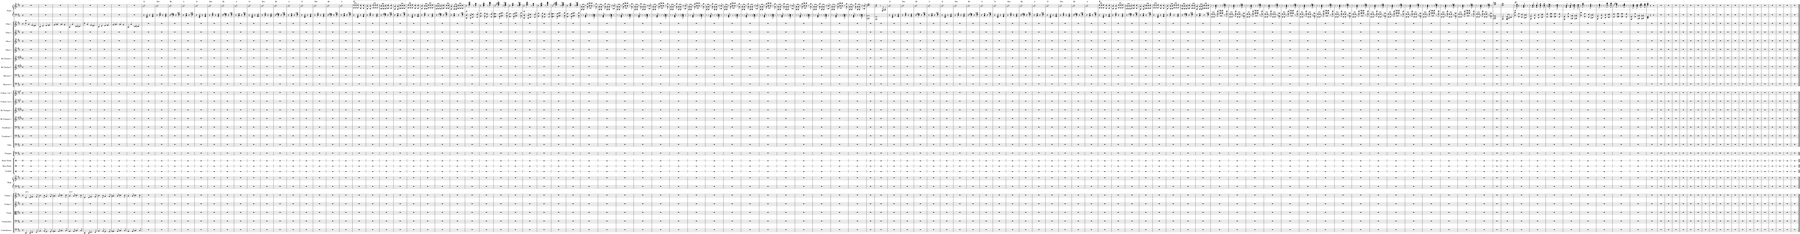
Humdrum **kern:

**kern	**kern	**kern	**kern	**kern	**kern	**kern	**kern	**kern	**kern	**kern	**kern	**kern	**kern	**kern	**kern	**kern	**kern	**kern	**kern	**kern	**kern	**kern	**kern	**kern	**kern	**kern	**kern	**harte
*part26	*part25	*part24	*part23	*part22	*part21	*part21	*part20	*part19	*part18	*part17	*part16	*part15	*part14	*part13	*part12	*part11	*part10	*part9	*part8	*part7	*part6	*part5	*part4	*part3	*part2	*part1	*part1	*part1
*staff28	*staff27	*staff26	*staff25	*staff24	*staff23	*staff22	*staff21	*staff20	*staff19	*staff18	*staff17	*staff16	*staff15	*staff14	*staff13	*staff12	*staff11	*staff10	*staff9	*staff8	*staff7	*staff6	*staff5	*staff4	*staff3	*staff2	*staff1	*
*I"Contrabasses	*I"Violoncellos	*I"Violas	*I"Violins 2	*I"Violins 1	*I"Harp	*	*I"Cymbal	*I"Bass Drum	*I"Snare Drum	*I"Timpani	*I"Tuba	*I"Trombone 2	*I"Trombone 1	*I"Bb Trumpet 2	*I"Bb Trumpet 1	*I"F Horn 2 &amp; 4	*I"F Horn 1 &amp; 3	*I"Bassoon 2	*I"Bassoon 1	*I"Bb Clarinet 2	*I"Bb Clarinet 1	*I"Oboe 2	*I"Oboe 1	*I"Flute 2	*I"Flute 1	*I"Piano	*	*
*I'Cbs.	*I'Vcs.	*I'Vlas.	*I'Vlns. 2	*I'Vlns. 1	*I'Hrp.	*	*I'Cym.	*I'B. Dr.	*I'Sn. Dr.	*I'Timp.	*I'Tba.	*I'Tbn. 2	*I'Tbn. 1	*I'Bb Tpt. 2	*I'Bb Tpt. 1	*I'F Hn. 2 4	*I'F Hn. 1 3	*I'Bsn. 2	*I'Bsn. 1	*I'Bb Cl. 2	*I'Bb Cl. 1	*I'Ob. 2	*I'Ob. 1	*I'Fl. 2	*I'Fl. 1	*I'Pno.	*	*
*	*	*	*	*	*	*	*stria1	*stria1	*stria1	*	*	*	*	*	*	*	*	*	*	*	*	*	*	*	*	*	*	*
*clefF4	*clefF4	*clefC3	*clefG2	*clefG2	*clefF4	*clefG2	*clefX	*clefX	*clefX	*clefF4	*clefF4	*clefF4	*clefF4	*clefG2	*clefG2	*clefG2	*clefG2	*clefF4	*clefF4	*clefG2	*clefG2	*clefG2	*clefG2	*clefG2	*clefG2	*clefF4	*clefG2	*
*Trd7c12	*	*	*	*	*	*	*	*	*	*	*	*	*	*Trd1c2	*Trd1c2	*Trd4c7	*Trd4c7	*	*	*Trd1c2	*Trd1c2	*	*	*	*	*	*	*
*k[f#c#]	*k[f#c#]	*k[f#c#]	*k[f#c#]	*k[f#c#]	*k[f#c#]	*k[f#c#]	*k[]	*k[]	*k[]	*k[f#c#]	*k[f#c#]	*k[f#c#]	*k[f#c#]	*k[f#c#g#d#]	*k[f#c#g#d#]	*k[f#c#g#]	*k[f#c#g#]	*k[f#c#]	*k[f#c#]	*k[f#c#g#d#]	*k[f#c#g#d#]	*k[f#c#]	*k[f#c#]	*k[f#c#]	*k[f#c#]	*k[f#c#]	*k[f#c#]	*
*M4/4	*M4/4	*M4/4	*M4/4	*M4/4	*M4/4	*M4/4	*M4/4	*M4/4	*M4/4	*M4/4	*M4/4	*M4/4	*M4/4	*M4/4	*M4/4	*M4/4	*M4/4	*M4/4	*M4/4	*M4/4	*M4/4	*M4/4	*M4/4	*M4/4	*M4/4	*M4/4	*M4/4	*
*met(c)	*met(c)	*met(c)	*met(c)	*met(c)	*met(c)	*met(c)	*met(c)	*met(c)	*met(c)	*met(c)	*met(c)	*met(c)	*met(c)	*met(c)	*met(c)	*met(c)	*met(c)	*met(c)	*met(c)	*met(c)	*met(c)	*met(c)	*met(c)	*met(c)	*met(c)	*met(c)	*met(c)	*
*	*	*	*	*	*	*	*	*	*	*	*	*	*	*	*	*	*	*	*	*	*	*	*	*	*8va	*	*	*
=1	=1	=1	=1	=1	=1	=1	=1	=1	=1	=1	=1	=1	=1	=1	=1	=1	=1	=1	=1	=1	=1	=1	=1	=1	=1	=1	=1	=1
!	!	!	!	!LO:TX:a:i:t=pizz.	!	!	!	!	!	!	!	!	!	!	!	!	!	!	!	!	!	!	!	!	!	!	!	!
4.DD/	1r	1r	1r	4.d/	1r	1r	1r	1r	1r	1r	1r	1r	1r	1r	1r	1r	1r	1r	1r	1r	1r	1r	1r	1r	4ddd\	1r	1r	.
.	.	.	.	.	.	.	.	.	.	.	.	.	.	.	.	.	.	.	.	.	.	.	.	.	4aa/	.	.	.
8DD/	.	.	.	8d/	.	.	.	.	.	.	.	.	.	.	.	.	.	.	.	.	.	.	.	.	.	.	.	.
4.FF#/	.	.	.	4.f#/	.	.	.	.	.	.	.	.	.	.	.	.	.	.	.	.	.	.	.	.	4ff#/	.	.	.
.	.	.	.	.	.	.	.	.	.	.	.	.	.	.	.	.	.	.	.	.	.	.	.	.	4ee#X/	.	.	.
8FF#/	.	.	.	8f#/	.	.	.	.	.	.	.	.	.	.	.	.	.	.	.	.	.	.	.	.	.	.	.	.
=2	=2	=2	=2	=2	=2	=2	=2	=2	=2	=2	=2	=2	=2	=2	=2	=2	=2	=2	=2	=2	=2	=2	=2	=2	=2	=2	=2	=2
4.BB/	1r	1r	1r	4.b\	1r	1r	1r	1r	1r	1r	1r	1r	1r	1r	1r	1r	1r	1r	1r	1r	1r	1r	1r	1r	4b/	1r	1r	.
.	.	.	.	.	.	.	.	.	.	.	.	.	.	.	.	.	.	.	.	.	.	.	.	.	4dd/	.	.	.
8BB/	.	.	.	8b\	.	.	.	.	.	.	.	.	.	.	.	.	.	.	.	.	.	.	.	.	.	.	.	.
4.GG/	.	.	.	4.g/	.	.	.	.	.	.	.	.	.	.	.	.	.	.	.	.	.	.	.	.	4ee/	.	.	.
.	.	.	.	.	.	.	.	.	.	.	.	.	.	.	.	.	.	.	.	.	.	.	.	.	4ffn/	.	.	.
8GG/	.	.	.	8g/	.	.	.	.	.	.	.	.	.	.	.	.	.	.	.	.	.	.	.	.	.	.	.	.
=3	=3	=3	=3	=3	=3	=3	=3	=3	=3	=3	=3	=3	=3	=3	=3	=3	=3	=3	=3	=3	=3	=3	=3	=3	=3	=3	=3	=3
4.AA#X/	1r	1r	1r	4.a#X/	1r	1r	1r	1r	1r	1r	1r	1r	1r	1r	1r	1r	1r	1r	1r	1r	1r	1r	1r	1r	4gg/	1r	1r	.
.	.	.	.	.	.	.	.	.	.	.	.	.	.	.	.	.	.	.	.	.	.	.	.	.	4aa#X/	.	.	.
8AA#/	.	.	.	8a#/	.	.	.	.	.	.	.	.	.	.	.	.	.	.	.	.	.	.	.	.	.	.	.	.
4.Cn/	.	.	.	4.ccn\	.	.	.	.	.	.	.	.	.	.	.	.	.	.	.	.	.	.	.	.	4aan/	.	.	.
.	.	.	.	.	.	.	.	.	.	.	.	.	.	.	.	.	.	.	.	.	.	.	.	.	4gg/	.	.	.
8C/	.	.	.	8cc\	.	.	.	.	.	.	.	.	.	.	.	.	.	.	.	.	.	.	.	.	.	.	.	.
=4	=4	=4	=4	=4	=4	=4	=4	=4	=4	=4	=4	=4	=4	=4	=4	=4	=4	=4	=4	=4	=4	=4	=4	=4	=4	=4	=4	=4
!	!	!	!	!LO:TX:a:i:t=arco	!	!	!	!	!	!	!	!	!	!	!	!	!	!	!	!	!	!	!	!	!	!	!	!
4.AA/	1r	1r	1r	4.a/	1r	1r	1r	1r	1r	1r	1r	1r	1r	1r	1r	1r	1r	1r	1r	1r	1r	1r	1r	1r	4a/	1r	1r	.
.	.	.	.	.	.	.	.	.	.	.	.	.	.	.	.	.	.	.	.	.	.	.	.	.	4aa/	.	.	.
8AA/	.	.	.	8a/	.	.	.	.	.	.	.	.	.	.	.	.	.	.	.	.	.	.	.	.	.	.	.	.
4.Cn/	.	.	.	4.ccn\	.	.	.	.	.	.	.	.	.	.	.	.	.	.	.	.	.	.	.	.	4ccn/	.	.	.
.	.	.	.	.	.	.	.	.	.	.	.	.	.	.	.	.	.	.	.	.	.	.	.	.	4cc#X/	.	.	.
8C/	.	.	.	8cc\	.	.	.	.	.	.	.	.	.	.	.	.	.	.	.	.	.	.	.	.	.	.	.	.
=5	=5	=5	=5	=5	=5	=5	=5	=5	=5	=5	=5	=5	=5	=5	=5	=5	=5	=5	=5	=5	=5	=5	=5	=5	=5	=5	=5	=5
*	*	*	*	*	*	*	*	*	*	*	*	*	*	*	*	*	*	*	*	*	*	*	*	*	*X8va	*	*	*
4.DD/	1r	1r	1r	4.d/	1r	1r	1r	1r	1r	1r	1r	1r	1r	1r	1r	1r	1r	1r	1r	1r	1r	1r	1r	1r	4dd\	1r	1r	.
.	.	.	.	.	.	.	.	.	.	.	.	.	.	.	.	.	.	.	.	.	.	.	.	.	4a/	.	.	.
8DD/	.	.	.	8d/	.	.	.	.	.	.	.	.	.	.	.	.	.	.	.	.	.	.	.	.	.	.	.	.
4.FF#/	.	.	.	4.f#/	.	.	.	.	.	.	.	.	.	.	.	.	.	.	.	.	.	.	.	.	4f#/	.	.	.
.	.	.	.	.	.	.	.	.	.	.	.	.	.	.	.	.	.	.	.	.	.	.	.	.	4e#X/	.	.	.
8FF#/	.	.	.	8f#/	.	.	.	.	.	.	.	.	.	.	.	.	.	.	.	.	.	.	.	.	.	.	.	.
=6	=6	=6	=6	=6	=6	=6	=6	=6	=6	=6	=6	=6	=6	=6	=6	=6	=6	=6	=6	=6	=6	=6	=6	=6	=6	=6	=6	=6
4.BB/	1r	1r	1r	4.b\	1r	1r	1r	1r	1r	1r	1r	1r	1r	1r	1r	1r	1r	1r	1r	1r	1r	1r	1r	1r	4B/	1r	1r	.
.	.	.	.	.	.	.	.	.	.	.	.	.	.	.	.	.	.	.	.	.	.	.	.	.	4d/	.	.	.
8BB/	.	.	.	8b\	.	.	.	.	.	.	.	.	.	.	.	.	.	.	.	.	.	.	.	.	.	.	.	.
4.GG/	.	.	.	4.g/	.	.	.	.	.	.	.	.	.	.	.	.	.	.	.	.	.	.	.	.	4e/	.	.	.
.	.	.	.	.	.	.	.	.	.	.	.	.	.	.	.	.	.	.	.	.	.	.	.	.	4fn/	.	.	.
8GG/	.	.	.	8g/	.	.	.	.	.	.	.	.	.	.	.	.	.	.	.	.	.	.	.	.	.	.	.	.
=7	=7	=7	=7	=7	=7	=7	=7	=7	=7	=7	=7	=7	=7	=7	=7	=7	=7	=7	=7	=7	=7	=7	=7	=7	=7	=7	=7	=7
4.AA#X/	1r	1r	1r	4.a#X/	1r	1r	1r	1r	1r	1r	1r	1r	1r	1r	1r	1r	1r	1r	1r	1r	1r	1r	1r	1r	4g/	1r	1r	.
.	.	.	.	.	.	.	.	.	.	.	.	.	.	.	.	.	.	.	.	.	.	.	.	.	4a#X/	.	.	.
8AA#/	.	.	.	8a#/	.	.	.	.	.	.	.	.	.	.	.	.	.	.	.	.	.	.	.	.	.	.	.	.
4.Cn/	.	.	.	4.ccn\	.	.	.	.	.	.	.	.	.	.	.	.	.	.	.	.	.	.	.	.	4an/	.	.	.
.	.	.	.	.	.	.	.	.	.	.	.	.	.	.	.	.	.	.	.	.	.	.	.	.	4g/	.	.	.
8C/	.	.	.	8cc\	.	.	.	.	.	.	.	.	.	.	.	.	.	.	.	.	.	.	.	.	.	.	.	.
=8	=8	=8	=8	=8	=8	=8	=8	=8	=8	=8	=8	=8	=8	=8	=8	=8	=8	=8	=8	=8	=8	=8	=8	=8	=8	=8	=8	=8
4.AA/	1r	1r	1r	4.a/	1r	1r	1r	1r	1r	1r	1r	1r	1r	1r	1r	1r	1r	1r	1r	1r	1r	1r	1r	1r	4A/	1r	1r	.
.	.	.	.	.	.	.	.	.	.	.	.	.	.	.	.	.	.	.	.	.	.	.	.	.	4a/	.	.	.
8AA/	.	.	.	8a/	.	.	.	.	.	.	.	.	.	.	.	.	.	.	.	.	.	.	.	.	.	.	.	.
4.Cn/	.	.	.	4.ccn\	.	.	.	.	.	.	.	.	.	.	.	.	.	.	.	.	.	.	.	.	4cn/	.	.	.
.	.	.	.	.	.	.	.	.	.	.	.	.	.	.	.	.	.	.	.	.	.	.	.	.	4c#X/	.	.	.
8C/	.	.	.	8cc\	.	.	.	.	.	.	.	.	.	.	.	.	.	.	.	.	.	.	.	.	.	.	.	.
=9	=9	=9	=9	=9	=9	=9	=9	=9	=9	=9	=9	=9	=9	=9	=9	=9	=9	=9	=9	=9	=9	=9	=9	=9	=9	=9	=9	=9
1r	1r	1r	1r	1r	1r	1r	1r	1r	1r	1r	1r	1r	1r	1r	1r	1r	1r	1r	1r	1r	1r	1r	1r	1r	1r	4r	1d	D:maj
.	.	.	.	.	.	.	.	.	.	.	.	.	.	.	.	.	.	.	.	.	.	.	.	.	.	4FF#/ 4AA/ 4D/	.	.
.	.	.	.	.	.	.	.	.	.	.	.	.	.	.	.	.	.	.	.	.	.	.	.	.	.	4r	.	.
.	.	.	.	.	.	.	.	.	.	.	.	.	.	.	.	.	.	.	.	.	.	.	.	.	.	4AA/ 4C#/ 4F#/	.	.
=10	=10	=10	=10	=10	=10	=10	=10	=10	=10	=10	=10	=10	=10	=10	=10	=10	=10	=10	=10	=10	=10	=10	=10	=10	=10	=10	=10	=10
!	!	!	!	!	!	!	!	!	!	!	!	!	!	!	!	!	!	!	!	!	!	!	!	!	!	!	!	!LO:H:kt=m
1r	1r	1r	1r	1r	1r	1r	1r	1r	1r	1r	1r	1r	1r	1r	1r	1r	1r	1r	1r	1r	1r	1r	1r	1r	1r	4r	1d	B:min
.	.	.	.	.	.	.	.	.	.	.	.	.	.	.	.	.	.	.	.	.	.	.	.	.	.	4D\ 4F#\ 4B\	.	.
.	.	.	.	.	.	.	.	.	.	.	.	.	.	.	.	.	.	.	.	.	.	.	.	.	.	4r	.	.
.	.	.	.	.	.	.	.	.	.	.	.	.	.	.	.	.	.	.	.	.	.	.	.	.	.	4BB\ 4D\ 4G\	.	.
=11	=11	=11	=11	=11	=11	=11	=11	=11	=11	=11	=11	=11	=11	=11	=11	=11	=11	=11	=11	=11	=11	=11	=11	=11	=11	=11	=11	=11
1r	1r	1r	1r	1r	1r	1r	1r	1r	1r	1r	1r	1r	1r	1r	1r	1r	1r	1r	1r	1r	1r	1r	1r	1r	1r	4r	1d	Bb:maj
.	.	.	.	.	.	.	.	.	.	.	.	.	.	.	.	.	.	.	.	.	.	.	.	.	.	4D\ 4Fn\ 4A#X\	.	.
.	.	.	.	.	.	.	.	.	.	.	.	.	.	.	.	.	.	.	.	.	.	.	.	.	.	4r	.	.
.	.	.	.	.	.	.	.	.	.	.	.	.	.	.	.	.	.	.	.	.	.	.	.	.	.	4E\ 4G\ 4cn\	.	.
=12	=12	=12	=12	=12	=12	=12	=12	=12	=12	=12	=12	=12	=12	=12	=12	=12	=12	=12	=12	=12	=12	=12	=12	=12	=12	=12	=12	=12
1r	1r	1r	1r	1r	1r	1r	1r	1r	1r	1r	1r	1r	1r	1r	1r	1r	1r	1r	1r	1r	1r	1r	1r	1r	1r	4r	1d	A:maj
.	.	.	.	.	.	.	.	.	.	.	.	.	.	.	.	.	.	.	.	.	.	.	.	.	.	4C#\ 4E\ 4A\	.	.
.	.	.	.	.	.	.	.	.	.	.	.	.	.	.	.	.	.	.	.	.	.	.	.	.	.	4r	.	.
.	.	.	.	.	.	.	.	.	.	.	.	.	.	.	.	.	.	.	.	.	.	.	.	.	.	4E\ 4G\ 4cn\	.	.
=13	=13	=13	=13	=13	=13	=13	=13	=13	=13	=13	=13	=13	=13	=13	=13	=13	=13	=13	=13	=13	=13	=13	=13	=13	=13	=13	=13	=13
1r	1r	1r	1r	1r	1r	1r	1r	1r	1r	1r	1r	1r	1r	1r	1r	1r	1r	1r	1r	1r	1r	1r	1r	1r	1r	4r	1d	D:maj
.	.	.	.	.	.	.	.	.	.	.	.	.	.	.	.	.	.	.	.	.	.	.	.	.	.	4FF#/ 4AA/ 4D/	.	.
.	.	.	.	.	.	.	.	.	.	.	.	.	.	.	.	.	.	.	.	.	.	.	.	.	.	4r	.	.
.	.	.	.	.	.	.	.	.	.	.	.	.	.	.	.	.	.	.	.	.	.	.	.	.	.	4AA/ 4C#/ 4F#/	.	.
=14	=14	=14	=14	=14	=14	=14	=14	=14	=14	=14	=14	=14	=14	=14	=14	=14	=14	=14	=14	=14	=14	=14	=14	=14	=14	=14	=14	=14
!	!	!	!	!	!	!	!	!	!	!	!	!	!	!	!	!	!	!	!	!	!	!	!	!	!	!	!	!LO:H:kt=m
1r	1r	1r	1r	1r	1r	1r	1r	1r	1r	1r	1r	1r	1r	1r	1r	1r	1r	1r	1r	1r	1r	1r	1r	1r	1r	4r	1d	B:min
.	.	.	.	.	.	.	.	.	.	.	.	.	.	.	.	.	.	.	.	.	.	.	.	.	.	4D\ 4F#\ 4B\	.	.
.	.	.	.	.	.	.	.	.	.	.	.	.	.	.	.	.	.	.	.	.	.	.	.	.	.	4r	.	.
.	.	.	.	.	.	.	.	.	.	.	.	.	.	.	.	.	.	.	.	.	.	.	.	.	.	4BB\ 4D\ 4G\	.	.
=15	=15	=15	=15	=15	=15	=15	=15	=15	=15	=15	=15	=15	=15	=15	=15	=15	=15	=15	=15	=15	=15	=15	=15	=15	=15	=15	=15	=15
1r	1r	1r	1r	1r	1r	1r	1r	1r	1r	1r	1r	1r	1r	1r	1r	1r	1r	1r	1r	1r	1r	1r	1r	1r	1r	4r	1d	Bb:maj
.	.	.	.	.	.	.	.	.	.	.	.	.	.	.	.	.	.	.	.	.	.	.	.	.	.	4D\ 4Fn\ 4A#X\	.	.
.	.	.	.	.	.	.	.	.	.	.	.	.	.	.	.	.	.	.	.	.	.	.	.	.	.	4r	.	.
.	.	.	.	.	.	.	.	.	.	.	.	.	.	.	.	.	.	.	.	.	.	.	.	.	.	4E\ 4G\ 4cn\	.	.
=16	=16	=16	=16	=16	=16	=16	=16	=16	=16	=16	=16	=16	=16	=16	=16	=16	=16	=16	=16	=16	=16	=16	=16	=16	=16	=16	=16	=16
1r	1r	1r	1r	1r	1r	1r	1r	1r	1r	1r	1r	1r	1r	1r	1r	1r	1r	1r	1r	1r	1r	1r	1r	1r	1r	4r	1d	A:maj
.	.	.	.	.	.	.	.	.	.	.	.	.	.	.	.	.	.	.	.	.	.	.	.	.	.	4C#\ 4E\ 4A\	.	.
.	.	.	.	.	.	.	.	.	.	.	.	.	.	.	.	.	.	.	.	.	.	.	.	.	.	4r	.	.
.	.	.	.	.	.	.	.	.	.	.	.	.	.	.	.	.	.	.	.	.	.	.	.	.	.	4E\ 4G\ 4cn\	.	.
=17	=17	=17	=17	=17	=17	=17	=17	=17	=17	=17	=17	=17	=17	=17	=17	=17	=17	=17	=17	=17	=17	=17	=17	=17	=17	=17	=17	=17
1r	1r	1r	1r	1r	1r	1r	1r	1r	1r	1r	1r	1r	1r	1r	1r	1r	1r	1r	1r	1r	1r	1r	1r	1r	1r	4r	1d	D:maj
.	.	.	.	.	.	.	.	.	.	.	.	.	.	.	.	.	.	.	.	.	.	.	.	.	.	4FF#/ 4AA/ 4D/	.	.
.	.	.	.	.	.	.	.	.	.	.	.	.	.	.	.	.	.	.	.	.	.	.	.	.	.	4r	.	.
.	.	.	.	.	.	.	.	.	.	.	.	.	.	.	.	.	.	.	.	.	.	.	.	.	.	4AA/ 4C#/ 4F#/	.	.
=18	=18	=18	=18	=18	=18	=18	=18	=18	=18	=18	=18	=18	=18	=18	=18	=18	=18	=18	=18	=18	=18	=18	=18	=18	=18	=18	=18	=18
!	!	!	!	!	!	!	!	!	!	!	!	!	!	!	!	!	!	!	!	!	!	!	!	!	!	!	!	!LO:H:kt=m
1r	1r	1r	1r	1r	1r	1r	1r	1r	1r	1r	1r	1r	1r	1r	1r	1r	1r	1r	1r	1r	1r	1r	1r	1r	1r	4r	1d	B:min
.	.	.	.	.	.	.	.	.	.	.	.	.	.	.	.	.	.	.	.	.	.	.	.	.	.	4D\ 4F#\ 4B\	.	.
.	.	.	.	.	.	.	.	.	.	.	.	.	.	.	.	.	.	.	.	.	.	.	.	.	.	4r	.	.
.	.	.	.	.	.	.	.	.	.	.	.	.	.	.	.	.	.	.	.	.	.	.	.	.	.	4BB\ 4D\ 4G\	.	.
=19	=19	=19	=19	=19	=19	=19	=19	=19	=19	=19	=19	=19	=19	=19	=19	=19	=19	=19	=19	=19	=19	=19	=19	=19	=19	=19	=19	=19
1r	1r	1r	1r	1r	1r	1r	1r	1r	1r	1r	1r	1r	1r	1r	1r	1r	1r	1r	1r	1r	1r	1r	1r	1r	1r	4r	1d	Bb:maj
.	.	.	.	.	.	.	.	.	.	.	.	.	.	.	.	.	.	.	.	.	.	.	.	.	.	4D\ 4Fn\ 4A#X\	.	.
.	.	.	.	.	.	.	.	.	.	.	.	.	.	.	.	.	.	.	.	.	.	.	.	.	.	4r	.	.
.	.	.	.	.	.	.	.	.	.	.	.	.	.	.	.	.	.	.	.	.	.	.	.	.	.	4E\ 4G\ 4cn\	.	.
=20	=20	=20	=20	=20	=20	=20	=20	=20	=20	=20	=20	=20	=20	=20	=20	=20	=20	=20	=20	=20	=20	=20	=20	=20	=20	=20	=20	=20
1r	1r	1r	1r	1r	1r	1r	1r	1r	1r	1r	1r	1r	1r	1r	1r	1r	1r	1r	1r	1r	1r	1r	1r	1r	1r	4r	1d	A:maj
.	.	.	.	.	.	.	.	.	.	.	.	.	.	.	.	.	.	.	.	.	.	.	.	.	.	4C#\ 4E\ 4A\	.	.
.	.	.	.	.	.	.	.	.	.	.	.	.	.	.	.	.	.	.	.	.	.	.	.	.	.	4r	.	.
.	.	.	.	.	.	.	.	.	.	.	.	.	.	.	.	.	.	.	.	.	.	.	.	.	.	4E\ 4G\ 4cn\	.	.
=21	=21	=21	=21	=21	=21	=21	=21	=21	=21	=21	=21	=21	=21	=21	=21	=21	=21	=21	=21	=21	=21	=21	=21	=21	=21	=21	=21	=21
1r	1r	1r	1r	1r	1r	1r	1r	1r	1r	1r	1r	1r	1r	1r	1r	1r	1r	1r	1r	1r	1r	1r	1r	1r	1r	4r	1d	D:maj
.	.	.	.	.	.	.	.	.	.	.	.	.	.	.	.	.	.	.	.	.	.	.	.	.	.	4FF#/ 4AA/ 4D/	.	.
.	.	.	.	.	.	.	.	.	.	.	.	.	.	.	.	.	.	.	.	.	.	.	.	.	.	4r	.	.
.	.	.	.	.	.	.	.	.	.	.	.	.	.	.	.	.	.	.	.	.	.	.	.	.	.	4AA/ 4C#/ 4F#/	.	.
=22	=22	=22	=22	=22	=22	=22	=22	=22	=22	=22	=22	=22	=22	=22	=22	=22	=22	=22	=22	=22	=22	=22	=22	=22	=22	=22	=22	=22
!	!	!	!	!	!	!	!	!	!	!	!	!	!	!	!	!	!	!	!	!	!	!	!	!	!	!	!	!LO:H:kt=m
1r	1r	1r	1r	1r	1r	1r	1r	1r	1r	1r	1r	1r	1r	1r	1r	1r	1r	1r	1r	1r	1r	1r	1r	1r	1r	4r	1d	B:min
.	.	.	.	.	.	.	.	.	.	.	.	.	.	.	.	.	.	.	.	.	.	.	.	.	.	4D\ 4F#\ 4B\	.	.
.	.	.	.	.	.	.	.	.	.	.	.	.	.	.	.	.	.	.	.	.	.	.	.	.	.	4r	.	.
.	.	.	.	.	.	.	.	.	.	.	.	.	.	.	.	.	.	.	.	.	.	.	.	.	.	4BB\ 4D\ 4G\	.	.
=23	=23	=23	=23	=23	=23	=23	=23	=23	=23	=23	=23	=23	=23	=23	=23	=23	=23	=23	=23	=23	=23	=23	=23	=23	=23	=23	=23	=23
1r	1r	1r	1r	1r	1r	1r	1r	1r	1r	1r	1r	1r	1r	1r	1r	1r	1r	1r	1r	1r	1r	1r	1r	1r	1r	4r	1d	Bb:maj
.	.	.	.	.	.	.	.	.	.	.	.	.	.	.	.	.	.	.	.	.	.	.	.	.	.	4D\ 4Fn\ 4A#X\	.	.
.	.	.	.	.	.	.	.	.	.	.	.	.	.	.	.	.	.	.	.	.	.	.	.	.	.	4r	.	.
.	.	.	.	.	.	.	.	.	.	.	.	.	.	.	.	.	.	.	.	.	.	.	.	.	.	4E\ 4G\ 4cn\	.	.
=24	=24	=24	=24	=24	=24	=24	=24	=24	=24	=24	=24	=24	=24	=24	=24	=24	=24	=24	=24	=24	=24	=24	=24	=24	=24	=24	=24	=24
1r	1r	1r	1r	1r	1r	1r	1r	1r	1r	1r	1r	1r	1r	1r	1r	1r	1r	1r	1r	1r	1r	1r	1r	1r	1r	4r	1d	A:maj
.	.	.	.	.	.	.	.	.	.	.	.	.	.	.	.	.	.	.	.	.	.	.	.	.	.	4C#\ 4E\ 4A\	.	.
.	.	.	.	.	.	.	.	.	.	.	.	.	.	.	.	.	.	.	.	.	.	.	.	.	.	4r	.	.
.	.	.	.	.	.	.	.	.	.	.	.	.	.	.	.	.	.	.	.	.	.	.	.	.	.	4E\ 4G\ 4cn\	.	.
=25	=25	=25	=25	=25	=25	=25	=25	=25	=25	=25	=25	=25	=25	=25	=25	=25	=25	=25	=25	=25	=25	=25	=25	=25	=25	=25	=25	=25
*	*	*	*	*	*	*	*	*	*	*	*	*	*	*	*	*	*	*	*	*	*	*	*	*	*	*	*8va	*
1r	1r	1r	1r	1r	1r	1r	1r	1r	1r	1r	1r	1r	1r	1r	1r	1r	1r	1r	1r	1r	1r	1r	1r	1r	1r	4r	8dd/ 8ddd/L	.
.	.	.	.	.	.	.	.	.	.	.	.	.	.	.	.	.	.	.	.	.	.	.	.	.	.	.	8dd/ 8ddd/J	.
.	.	.	.	.	.	.	.	.	.	.	.	.	.	.	.	.	.	.	.	.	.	.	.	.	.	4FF#/ 4AA/ 4D/	4dd/ 4ddd/	.
.	.	.	.	.	.	.	.	.	.	.	.	.	.	.	.	.	.	.	.	.	.	.	.	.	.	4r	4cc#/ 4ccc#/	.
.	.	.	.	.	.	.	.	.	.	.	.	.	.	.	.	.	.	.	.	.	.	.	.	.	.	4AA/ 4C#/ 4F#/	4cc#/ 4ccc#/	.
=26	=26	=26	=26	=26	=26	=26	=26	=26	=26	=26	=26	=26	=26	=26	=26	=26	=26	=26	=26	=26	=26	=26	=26	=26	=26	=26	=26	=26
1r	1r	1r	1r	1r	1r	1r	1r	1r	1r	1r	1r	1r	1r	1r	1r	1r	1r	1r	1r	1r	1r	1r	1r	1r	1r	4r	4b/ 4bb/	.
.	.	.	.	.	.	.	.	.	.	.	.	.	.	.	.	.	.	.	.	.	.	.	.	.	.	4D\ 4F#\ 4B\	4b/ 4bb/	.
.	.	.	.	.	.	.	.	.	.	.	.	.	.	.	.	.	.	.	.	.	.	.	.	.	.	4r	8dd/ 8ddd/L	.
.	.	.	.	.	.	.	.	.	.	.	.	.	.	.	.	.	.	.	.	.	.	.	.	.	.	.	8dd/ 8ddd/J	.
.	.	.	.	.	.	.	.	.	.	.	.	.	.	.	.	.	.	.	.	.	.	.	.	.	.	4BB\ 4D\ 4G\	4dd/ 4ddd/	.
=27	=27	=27	=27	=27	=27	=27	=27	=27	=27	=27	=27	=27	=27	=27	=27	=27	=27	=27	=27	=27	=27	=27	=27	=27	=27	=27	=27	=27
1r	1r	1r	1r	1r	1r	1r	1r	1r	1r	1r	1r	1r	1r	1r	1r	1r	1r	1r	1r	1r	1r	1r	1r	1r	1r	4r	8b-X/ 8bb-X/L	.
.	.	.	.	.	.	.	.	.	.	.	.	.	.	.	.	.	.	.	.	.	.	.	.	.	.	.	8b-/ 8bb-/J	.
.	.	.	.	.	.	.	.	.	.	.	.	.	.	.	.	.	.	.	.	.	.	.	.	.	.	4D\ 4Fn\ 4A#X\	4b-/ 4bb-/	.
.	.	.	.	.	.	.	.	.	.	.	.	.	.	.	.	.	.	.	.	.	.	.	.	.	.	4r	4ccn/ 4cccn/	.
.	.	.	.	.	.	.	.	.	.	.	.	.	.	.	.	.	.	.	.	.	.	.	.	.	.	4E\ 4G\ 4cn\	4cc/ 4ccc/	.
=28	=28	=28	=28	=28	=28	=28	=28	=28	=28	=28	=28	=28	=28	=28	=28	=28	=28	=28	=28	=28	=28	=28	=28	=28	=28	=28	=28	=28
1r	1r	1r	1r	1r	1r	1r	1r	1r	1r	1r	1r	1r	1r	1r	1r	1r	1r	1r	1r	1r	1r	1r	1r	1r	1r	4r	4a/ 4aa/	.
.	.	.	.	.	.	.	.	.	.	.	.	.	.	.	.	.	.	.	.	.	.	.	.	.	.	4C#\ 4E\ 4A\	4a/ 4aa/	.
.	.	.	.	.	.	.	.	.	.	.	.	.	.	.	.	.	.	.	.	.	.	.	.	.	.	4r	8ccn/ 8cccn/L	.
.	.	.	.	.	.	.	.	.	.	.	.	.	.	.	.	.	.	.	.	.	.	.	.	.	.	.	8cc/ 8ccc/J	.
.	.	.	.	.	.	.	.	.	.	.	.	.	.	.	.	.	.	.	.	.	.	.	.	.	.	4E\ 4G\ 4cn\	4cc/ 4ccc/	.
=29	=29	=29	=29	=29	=29	=29	=29	=29	=29	=29	=29	=29	=29	=29	=29	=29	=29	=29	=29	=29	=29	=29	=29	=29	=29	=29	=29	=29
*	*	*	*	*	*	*	*	*	*	*	*	*	*	*	*	*	*	*	*	*	*	*	*	*	*	*	*X8va	*
1r	1r	1r	1r	1r	1r	1r	1r	1r	1r	1r	1r	1r	1r	1r	1r	1r	1r	1r	1r	1r	1r	1r	1r	1r	1r	4r	8d/ 8dd/L	.
.	.	.	.	.	.	.	.	.	.	.	.	.	.	.	.	.	.	.	.	.	.	.	.	.	.	.	8d/ 8dd/J	.
.	.	.	.	.	.	.	.	.	.	.	.	.	.	.	.	.	.	.	.	.	.	.	.	.	.	4FF#/ 4AA/ 4D/	4d/ 4dd/	.
.	.	.	.	.	.	.	.	.	.	.	.	.	.	.	.	.	.	.	.	.	.	.	.	.	.	4r	4c#/ 4cc#/	.
.	.	.	.	.	.	.	.	.	.	.	.	.	.	.	.	.	.	.	.	.	.	.	.	.	.	4AA/ 4C#/ 4F#/	4c#/ 4cc#/	.
=30	=30	=30	=30	=30	=30	=30	=30	=30	=30	=30	=30	=30	=30	=30	=30	=30	=30	=30	=30	=30	=30	=30	=30	=30	=30	=30	=30	=30
1r	1r	1r	1r	1r	1r	1r	1r	1r	1r	1r	1r	1r	1r	1r	1r	1r	1r	1r	1r	1r	1r	1r	1r	1r	1r	4r	4B/ 4b/	.
.	.	.	.	.	.	.	.	.	.	.	.	.	.	.	.	.	.	.	.	.	.	.	.	.	.	4D\ 4F#\ 4B\	8B/ 8b/L	.
.	.	.	.	.	.	.	.	.	.	.	.	.	.	.	.	.	.	.	.	.	.	.	.	.	.	.	8B/ 8b/J	.
.	.	.	.	.	.	.	.	.	.	.	.	.	.	.	.	.	.	.	.	.	.	.	.	.	.	4r	8d/ 8dd/L	.
.	.	.	.	.	.	.	.	.	.	.	.	.	.	.	.	.	.	.	.	.	.	.	.	.	.	.	8d/ 8dd/J	.
.	.	.	.	.	.	.	.	.	.	.	.	.	.	.	.	.	.	.	.	.	.	.	.	.	.	4BB\ 4D\ 4G\	4d/ 4dd/	.
=31	=31	=31	=31	=31	=31	=31	=31	=31	=31	=31	=31	=31	=31	=31	=31	=31	=31	=31	=31	=31	=31	=31	=31	=31	=31	=31	=31	=31
1r	1r	1r	1r	1r	1r	1r	1r	1r	1r	1r	1r	1r	1r	1r	1r	1r	1r	1r	1r	1r	1r	1r	1r	1r	1r	4r	8B-X/ 8b-X/L	.
.	.	.	.	.	.	.	.	.	.	.	.	.	.	.	.	.	.	.	.	.	.	.	.	.	.	.	8B-/ 8b-/J	.
.	.	.	.	.	.	.	.	.	.	.	.	.	.	.	.	.	.	.	.	.	.	.	.	.	.	4D\ 4Fn\ 4A#X\	4B-/ 4b-/	.
.	.	.	.	.	.	.	.	.	.	.	.	.	.	.	.	.	.	.	.	.	.	.	.	.	.	4r	4cn/ 4ccn/	.
.	.	.	.	.	.	.	.	.	.	.	.	.	.	.	.	.	.	.	.	.	.	.	.	.	.	4E\ 4G\ 4cn\	8c/ 8cc/L	.
.	.	.	.	.	.	.	.	.	.	.	.	.	.	.	.	.	.	.	.	.	.	.	.	.	.	.	8c/ 8cc/J	.
=32	=32	=32	=32	=32	=32	=32	=32	=32	=32	=32	=32	=32	=32	=32	=32	=32	=32	=32	=32	=32	=32	=32	=32	=32	=32	=32	=32	=32
1r	1r	1r	1r	1r	1r	1r	1r	1r	1r	1r	1r	1r	1r	1r	1r	1r	1r	1r	1r	1r	1r	1r	1r	1r	1r	4r	4A/ 4a/	.
.	.	.	.	.	.	.	.	.	.	.	.	.	.	.	.	.	.	.	.	.	.	.	.	.	.	4C#\ 4E\ 4A\	8A/ 8a/L	.
.	.	.	.	.	.	.	.	.	.	.	.	.	.	.	.	.	.	.	.	.	.	.	.	.	.	.	8A/ 8a/J	.
.	.	.	.	.	.	.	.	.	.	.	.	.	.	.	.	.	.	.	.	.	.	.	.	.	.	4r	8cn/ 8ccn/L	.
.	.	.	.	.	.	.	.	.	.	.	.	.	.	.	.	.	.	.	.	.	.	.	.	.	.	.	8c/ 8cc/J	.
.	.	.	.	.	.	.	.	.	.	.	.	.	.	.	.	.	.	.	.	.	.	.	.	.	.	4E\ 4G\ 4cn\	4c/ 4cc/	.
=33	=33	=33	=33	=33	=33	=33	=33	=33	=33	=33	=33	=33	=33	=33	=33	=33	=33	=33	=33	=33	=33	=33	=33	=33	=33	=33	=33	=33
*	*	*	*	*	*	*	*	*	*	*	*	*	*	*	*	*	*	*	*	*	*	*	*	*	*	*8va	*	*
1r	1r	1r	1r	1r	1r	1r	1r	1r	1r	1r	1r	1r	1r	1r	1r	1r	1r	1r	1r	1r	1r	1r	1r	1r	1r	4.D/ 4.d/	4r	.
.	.	.	.	.	.	.	.	.	.	.	.	.	.	.	.	.	.	.	.	.	.	.	.	.	.	.	4.dd\ 4.ff#\ 4.aa\ 4.ddd\	.
.	.	.	.	.	.	.	.	.	.	.	.	.	.	.	.	.	.	.	.	.	.	.	.	.	.	8D/ 8d/	.	.
.	.	.	.	.	.	.	.	.	.	.	.	.	.	.	.	.	.	.	.	.	.	.	.	.	.	4.F#/ 4.f#/	.	.
.	.	.	.	.	.	.	.	.	.	.	.	.	.	.	.	.	.	.	.	.	.	.	.	.	.	.	8r	.
.	.	.	.	.	.	.	.	.	.	.	.	.	.	.	.	.	.	.	.	.	.	.	.	.	.	.	4cc#\ 4ff#\ 4aa\	.
.	.	.	.	.	.	.	.	.	.	.	.	.	.	.	.	.	.	.	.	.	.	.	.	.	.	8F#/ 8f#/	.	.
=34	=34	=34	=34	=34	=34	=34	=34	=34	=34	=34	=34	=34	=34	=34	=34	=34	=34	=34	=34	=34	=34	=34	=34	=34	=34	=34	=34	=34
1r	1r	1r	1r	1r	1r	1r	1r	1r	1r	1r	1r	1r	1r	1r	1r	1r	1r	1r	1r	1r	1r	1r	1r	1r	1r	4.B\ 4.b\	4r	.
.	.	.	.	.	.	.	.	.	.	.	.	.	.	.	.	.	.	.	.	.	.	.	.	.	.	.	4.b\ 4.dd\ 4.ff#\ 4.bb\	.
.	.	.	.	.	.	.	.	.	.	.	.	.	.	.	.	.	.	.	.	.	.	.	.	.	.	8B\ 8b\	.	.
.	.	.	.	.	.	.	.	.	.	.	.	.	.	.	.	.	.	.	.	.	.	.	.	.	.	4.G/ 4.g/	.	.
.	.	.	.	.	.	.	.	.	.	.	.	.	.	.	.	.	.	.	.	.	.	.	.	.	.	.	8r	.
.	.	.	.	.	.	.	.	.	.	.	.	.	.	.	.	.	.	.	.	.	.	.	.	.	.	.	4dd\ 4gg\ 4bb\ 4ddd\	.
.	.	.	.	.	.	.	.	.	.	.	.	.	.	.	.	.	.	.	.	.	.	.	.	.	.	8G/ 8g/	.	.
=35	=35	=35	=35	=35	=35	=35	=35	=35	=35	=35	=35	=35	=35	=35	=35	=35	=35	=35	=35	=35	=35	=35	=35	=35	=35	=35	=35	=35
1r	1r	1r	1r	1r	1r	1r	1r	1r	1r	1r	1r	1r	1r	1r	1r	1r	1r	1r	1r	1r	1r	1r	1r	1r	1r	4.A#X\ 4.a#X\	4r	.
.	.	.	.	.	.	.	.	.	.	.	.	.	.	.	.	.	.	.	.	.	.	.	.	.	.	.	4.dd\ 4.ffn\ 4.aa#X\ 4.ddd\	.
.	.	.	.	.	.	.	.	.	.	.	.	.	.	.	.	.	.	.	.	.	.	.	.	.	.	8A#\ 8a#\	.	.
.	.	.	.	.	.	.	.	.	.	.	.	.	.	.	.	.	.	.	.	.	.	.	.	.	.	4.cn\ 4.ccn\	.	.
.	.	.	.	.	.	.	.	.	.	.	.	.	.	.	.	.	.	.	.	.	.	.	.	.	.	.	8r	.
.	.	.	.	.	.	.	.	.	.	.	.	.	.	.	.	.	.	.	.	.	.	.	.	.	.	.	4ccn\ 4ee\ 4gg\ 4cccn\	.
.	.	.	.	.	.	.	.	.	.	.	.	.	.	.	.	.	.	.	.	.	.	.	.	.	.	8c\ 8cc\	.	.
=36	=36	=36	=36	=36	=36	=36	=36	=36	=36	=36	=36	=36	=36	=36	=36	=36	=36	=36	=36	=36	=36	=36	=36	=36	=36	=36	=36	=36
1r	1r	1r	1r	1r	1r	1r	1r	1r	1r	1r	1r	1r	1r	1r	1r	1r	1r	1r	1r	1r	1r	1r	1r	1r	1r	4.A\ 4.a\	4r	.
.	.	.	.	.	.	.	.	.	.	.	.	.	.	.	.	.	.	.	.	.	.	.	.	.	.	.	4.cc#\ 4.ee\ 4.aa\	.
.	.	.	.	.	.	.	.	.	.	.	.	.	.	.	.	.	.	.	.	.	.	.	.	.	.	8A\ 8a\	.	.
.	.	.	.	.	.	.	.	.	.	.	.	.	.	.	.	.	.	.	.	.	.	.	.	.	.	4.cn\ 4.ccn\	.	.
.	.	.	.	.	.	.	.	.	.	.	.	.	.	.	.	.	.	.	.	.	.	.	.	.	.	.	8r	.
.	.	.	.	.	.	.	.	.	.	.	.	.	.	.	.	.	.	.	.	.	.	.	.	.	.	.	4ccn\ 4ee\ 4gg\ 4cccn\	.
.	.	.	.	.	.	.	.	.	.	.	.	.	.	.	.	.	.	.	.	.	.	.	.	.	.	8c\ 8cc\	.	.
=37	=37	=37	=37	=37	=37	=37	=37	=37	=37	=37	=37	=37	=37	=37	=37	=37	=37	=37	=37	=37	=37	=37	=37	=37	=37	=37	=37	=37
*	*	*	*	*	*	*	*	*	*	*	*	*	*	*	*	*	*	*	*	*	*	*	*	*	*	*X8va	*	*
*	*	*	*	*	*	*	*	*	*	*	*	*	*	*	*	*	*	*	*	*	*	*	*	*	*	*8va	*	*
1r	1r	1r	1r	1r	1r	1r	1r	1r	1r	1r	1r	1r	1r	1r	1r	1r	1r	1r	1r	1r	1r	1r	1r	1r	1r	4.D/ 4.d/	4r	.
.	.	.	.	.	.	.	.	.	.	.	.	.	.	.	.	.	.	.	.	.	.	.	.	.	.	.	4.dd\ 4.ff#\ 4.aa\ 4.ddd\	.
.	.	.	.	.	.	.	.	.	.	.	.	.	.	.	.	.	.	.	.	.	.	.	.	.	.	8D/ 8d/	.	.
.	.	.	.	.	.	.	.	.	.	.	.	.	.	.	.	.	.	.	.	.	.	.	.	.	.	4.F#/ 4.f#/	.	.
.	.	.	.	.	.	.	.	.	.	.	.	.	.	.	.	.	.	.	.	.	.	.	.	.	.	.	8r	.
.	.	.	.	.	.	.	.	.	.	.	.	.	.	.	.	.	.	.	.	.	.	.	.	.	.	.	4cc#\ 4ff#\ 4aa\	.
.	.	.	.	.	.	.	.	.	.	.	.	.	.	.	.	.	.	.	.	.	.	.	.	.	.	8F#/ 8f#/	.	.
=38	=38	=38	=38	=38	=38	=38	=38	=38	=38	=38	=38	=38	=38	=38	=38	=38	=38	=38	=38	=38	=38	=38	=38	=38	=38	=38	=38	=38
1r	1r	1r	1r	1r	1r	1r	1r	1r	1r	1r	1r	1r	1r	1r	1r	1r	1r	1r	1r	1r	1r	1r	1r	1r	1r	4.B\ 4.b\	4r	.
.	.	.	.	.	.	.	.	.	.	.	.	.	.	.	.	.	.	.	.	.	.	.	.	.	.	.	4.b\ 4.dd\ 4.ff#\ 4.bb\	.
.	.	.	.	.	.	.	.	.	.	.	.	.	.	.	.	.	.	.	.	.	.	.	.	.	.	8B\ 8b\	.	.
.	.	.	.	.	.	.	.	.	.	.	.	.	.	.	.	.	.	.	.	.	.	.	.	.	.	4.G/ 4.g/	.	.
.	.	.	.	.	.	.	.	.	.	.	.	.	.	.	.	.	.	.	.	.	.	.	.	.	.	.	8r	.
.	.	.	.	.	.	.	.	.	.	.	.	.	.	.	.	.	.	.	.	.	.	.	.	.	.	.	4dd\ 4gg\ 4bb\ 4ddd\	.
.	.	.	.	.	.	.	.	.	.	.	.	.	.	.	.	.	.	.	.	.	.	.	.	.	.	8G/ 8g/	.	.
=39	=39	=39	=39	=39	=39	=39	=39	=39	=39	=39	=39	=39	=39	=39	=39	=39	=39	=39	=39	=39	=39	=39	=39	=39	=39	=39	=39	=39
1r	1r	1r	1r	1r	1r	1r	1r	1r	1r	1r	1r	1r	1r	1r	1r	1r	1r	1r	1r	1r	1r	1r	1r	1r	1r	4.A#X\ 4.a#X\	4r	.
.	.	.	.	.	.	.	.	.	.	.	.	.	.	.	.	.	.	.	.	.	.	.	.	.	.	.	4.dd\ 4.ffn\ 4.aa#X\ 4.ddd\	.
.	.	.	.	.	.	.	.	.	.	.	.	.	.	.	.	.	.	.	.	.	.	.	.	.	.	8A#\ 8a#\	.	.
.	.	.	.	.	.	.	.	.	.	.	.	.	.	.	.	.	.	.	.	.	.	.	.	.	.	4.cn\ 4.ccn\	.	.
.	.	.	.	.	.	.	.	.	.	.	.	.	.	.	.	.	.	.	.	.	.	.	.	.	.	.	8r	.
.	.	.	.	.	.	.	.	.	.	.	.	.	.	.	.	.	.	.	.	.	.	.	.	.	.	.	4ccn\ 4ee\ 4gg\ 4cccn\	.
.	.	.	.	.	.	.	.	.	.	.	.	.	.	.	.	.	.	.	.	.	.	.	.	.	.	8c\ 8cc\	.	.
=40	=40	=40	=40	=40	=40	=40	=40	=40	=40	=40	=40	=40	=40	=40	=40	=40	=40	=40	=40	=40	=40	=40	=40	=40	=40	=40	=40	=40
1r	1r	1r	1r	1r	1r	1r	1r	1r	1r	1r	1r	1r	1r	1r	1r	1r	1r	1r	1r	1r	1r	1r	1r	1r	1r	4.A\ 4.a\	4r	.
.	.	.	.	.	.	.	.	.	.	.	.	.	.	.	.	.	.	.	.	.	.	.	.	.	.	.	4.cc#\ 4.ee\ 4.aa\	.
.	.	.	.	.	.	.	.	.	.	.	.	.	.	.	.	.	.	.	.	.	.	.	.	.	.	8A\ 8a\	.	.
.	.	.	.	.	.	.	.	.	.	.	.	.	.	.	.	.	.	.	.	.	.	.	.	.	.	4.cn\ 4.ccn\	.	.
.	.	.	.	.	.	.	.	.	.	.	.	.	.	.	.	.	.	.	.	.	.	.	.	.	.	.	8r	.
.	.	.	.	.	.	.	.	.	.	.	.	.	.	.	.	.	.	.	.	.	.	.	.	.	.	.	4ccn\ 4ee\ 4gg\ 4cccn\	.
.	.	.	.	.	.	.	.	.	.	.	.	.	.	.	.	.	.	.	.	.	.	.	.	.	.	8c\ 8cc\	.	.
=41	=41	=41	=41	=41	=41	=41	=41	=41	=41	=41	=41	=41	=41	=41	=41	=41	=41	=41	=41	=41	=41	=41	=41	=41	=41	=41	=41	=41
*	*	*	*	*	*	*	*	*	*	*	*	*	*	*	*	*	*	*	*	*	*	*	*	*	*	*X8va	*	*
1r	1r	1r	1r	1r	1r	1r	1r	1r	1r	1r	1r	1r	1r	1r	1r	1r	1r	1r	1r	1r	1r	1r	1r	1r	1r	8r	8G/ 8g/L	.
.	.	.	.	.	.	.	.	.	.	.	.	.	.	.	.	.	.	.	.	.	.	.	.	.	.	8r	8G/ 8g/J	.
.	.	.	.	.	.	.	.	.	.	.	.	.	.	.	.	.	.	.	.	.	.	.	.	.	.	8GG/ 8BB/ 8D/	8r	.
.	.	.	.	.	.	.	.	.	.	.	.	.	.	.	.	.	.	.	.	.	.	.	.	.	.	8r	8g\ 8gg\	.
.	.	.	.	.	.	.	.	.	.	.	.	.	.	.	.	.	.	.	.	.	.	.	.	.	.	8r	8b-X\ 8bb-X\L	.
.	.	.	.	.	.	.	.	.	.	.	.	.	.	.	.	.	.	.	.	.	.	.	.	.	.	8r	8b-\ 8bb-\J	.
.	.	.	.	.	.	.	.	.	.	.	.	.	.	.	.	.	.	.	.	.	.	.	.	.	.	8BB-X\ 8D\ 8Fn\	8r	.
.	.	.	.	.	.	.	.	.	.	.	.	.	.	.	.	.	.	.	.	.	.	.	.	.	.	8r	8g\ 8gg\	.
=42	=42	=42	=42	=42	=42	=42	=42	=42	=42	=42	=42	=42	=42	=42	=42	=42	=42	=42	=42	=42	=42	=42	=42	=42	=42	=42	=42	=42
1r	1r	1r	1r	1r	1r	1r	1r	1r	1r	1r	1r	1r	1r	1r	1r	1r	1r	1r	1r	1r	1r	1r	1r	1r	1r	8r	8G/ 8g/L	.
.	.	.	.	.	.	.	.	.	.	.	.	.	.	.	.	.	.	.	.	.	.	.	.	.	.	8r	8G/ 8g/J	.
.	.	.	.	.	.	.	.	.	.	.	.	.	.	.	.	.	.	.	.	.	.	.	.	.	.	8GG/ 8BB/ 8D/	8r	.
.	.	.	.	.	.	.	.	.	.	.	.	.	.	.	.	.	.	.	.	.	.	.	.	.	.	8r	8g\ 8gg\	.
.	.	.	.	.	.	.	.	.	.	.	.	.	.	.	.	.	.	.	.	.	.	.	.	.	.	8r	8G/ 8g/L	.
.	.	.	.	.	.	.	.	.	.	.	.	.	.	.	.	.	.	.	.	.	.	.	.	.	.	8r	8G/ 8g/J	.
.	.	.	.	.	.	.	.	.	.	.	.	.	.	.	.	.	.	.	.	.	.	.	.	.	.	8BB-X\ 8D\ 8Fn\	8r	.
.	.	.	.	.	.	.	.	.	.	.	.	.	.	.	.	.	.	.	.	.	.	.	.	.	.	8r	8B-X/ 8b-X/	.
=43	=43	=43	=43	=43	=43	=43	=43	=43	=43	=43	=43	=43	=43	=43	=43	=43	=43	=43	=43	=43	=43	=43	=43	=43	=43	=43	=43	=43
1r	1r	1r	1r	1r	1r	1r	1r	1r	1r	1r	1r	1r	1r	1r	1r	1r	1r	1r	1r	1r	1r	1r	1r	1r	1r	8r	8G/ 8g/L	.
.	.	.	.	.	.	.	.	.	.	.	.	.	.	.	.	.	.	.	.	.	.	.	.	.	.	8r	8G/ 8g/J	.
.	.	.	.	.	.	.	.	.	.	.	.	.	.	.	.	.	.	.	.	.	.	.	.	.	.	8GG/ 8BB/ 8D/	8r	.
.	.	.	.	.	.	.	.	.	.	.	.	.	.	.	.	.	.	.	.	.	.	.	.	.	.	8r	8g\ 8gg\	.
.	.	.	.	.	.	.	.	.	.	.	.	.	.	.	.	.	.	.	.	.	.	.	.	.	.	8r	8b-X\ 8bb-X\L	.
.	.	.	.	.	.	.	.	.	.	.	.	.	.	.	.	.	.	.	.	.	.	.	.	.	.	8r	8b-\ 8bb-\J	.
.	.	.	.	.	.	.	.	.	.	.	.	.	.	.	.	.	.	.	.	.	.	.	.	.	.	8BB-X\ 8D\ 8Fn\	8r	.
.	.	.	.	.	.	.	.	.	.	.	.	.	.	.	.	.	.	.	.	.	.	.	.	.	.	8r	8g\ 8gg\	.
=44	=44	=44	=44	=44	=44	=44	=44	=44	=44	=44	=44	=44	=44	=44	=44	=44	=44	=44	=44	=44	=44	=44	=44	=44	=44	=44	=44	=44
1r	1r	1r	1r	1r	1r	1r	1r	1r	1r	1r	1r	1r	1r	1r	1r	1r	1r	1r	1r	1r	1r	1r	1r	1r	1r	8r	8G/ 8g/L	.
.	.	.	.	.	.	.	.	.	.	.	.	.	.	.	.	.	.	.	.	.	.	.	.	.	.	8r	8G/ 8g/J	.
.	.	.	.	.	.	.	.	.	.	.	.	.	.	.	.	.	.	.	.	.	.	.	.	.	.	8GG/ 8BB/ 8D/	8r	.
.	.	.	.	.	.	.	.	.	.	.	.	.	.	.	.	.	.	.	.	.	.	.	.	.	.	8r	8g\ 8gg\	.
.	.	.	.	.	.	.	.	.	.	.	.	.	.	.	.	.	.	.	.	.	.	.	.	.	.	8r	8G/ 8g/L	.
.	.	.	.	.	.	.	.	.	.	.	.	.	.	.	.	.	.	.	.	.	.	.	.	.	.	8r	8G/ 8g/J	.
.	.	.	.	.	.	.	.	.	.	.	.	.	.	.	.	.	.	.	.	.	.	.	.	.	.	8BB-X\ 8D\ 8Fn\	8r	.
.	.	.	.	.	.	.	.	.	.	.	.	.	.	.	.	.	.	.	.	.	.	.	.	.	.	8r	8B-X/ 8b-X/	.
=45	=45	=45	=45	=45	=45	=45	=45	=45	=45	=45	=45	=45	=45	=45	=45	=45	=45	=45	=45	=45	=45	=45	=45	=45	=45	=45	=45	=45
1r	1r	1r	1r	1r	1r	1r	1r	1r	1r	1r	1r	1r	1r	1r	1r	1r	1r	1r	1r	1r	1r	1r	1r	1r	1r	8r	8G/ 8g/L	.
.	.	.	.	.	.	.	.	.	.	.	.	.	.	.	.	.	.	.	.	.	.	.	.	.	.	8r	8G/ 8g/J	.
.	.	.	.	.	.	.	.	.	.	.	.	.	.	.	.	.	.	.	.	.	.	.	.	.	.	8GG/ 8BB/ 8D/	8r	.
.	.	.	.	.	.	.	.	.	.	.	.	.	.	.	.	.	.	.	.	.	.	.	.	.	.	8r	8g\ 8gg\	.
.	.	.	.	.	.	.	.	.	.	.	.	.	.	.	.	.	.	.	.	.	.	.	.	.	.	8r	8b-X\ 8bb-X\L	.
.	.	.	.	.	.	.	.	.	.	.	.	.	.	.	.	.	.	.	.	.	.	.	.	.	.	8r	8b-\ 8bb-\J	.
.	.	.	.	.	.	.	.	.	.	.	.	.	.	.	.	.	.	.	.	.	.	.	.	.	.	8BB-X\ 8D\ 8Fn\	8r	.
.	.	.	.	.	.	.	.	.	.	.	.	.	.	.	.	.	.	.	.	.	.	.	.	.	.	8r	8g\ 8gg\	.
=46	=46	=46	=46	=46	=46	=46	=46	=46	=46	=46	=46	=46	=46	=46	=46	=46	=46	=46	=46	=46	=46	=46	=46	=46	=46	=46	=46	=46
1r	1r	1r	1r	1r	1r	1r	1r	1r	1r	1r	1r	1r	1r	1r	1r	1r	1r	1r	1r	1r	1r	1r	1r	1r	1r	8r	8G/ 8g/L	.
.	.	.	.	.	.	.	.	.	.	.	.	.	.	.	.	.	.	.	.	.	.	.	.	.	.	8r	8G/ 8g/J	.
.	.	.	.	.	.	.	.	.	.	.	.	.	.	.	.	.	.	.	.	.	.	.	.	.	.	8GG/ 8BB/ 8D/	8r	.
.	.	.	.	.	.	.	.	.	.	.	.	.	.	.	.	.	.	.	.	.	.	.	.	.	.	8r	8g\ 8gg\	.
.	.	.	.	.	.	.	.	.	.	.	.	.	.	.	.	.	.	.	.	.	.	.	.	.	.	8r	8G/ 8g/L	.
.	.	.	.	.	.	.	.	.	.	.	.	.	.	.	.	.	.	.	.	.	.	.	.	.	.	8r	8G/ 8g/J	.
.	.	.	.	.	.	.	.	.	.	.	.	.	.	.	.	.	.	.	.	.	.	.	.	.	.	8BB-X\ 8D\ 8Fn\	8r	.
.	.	.	.	.	.	.	.	.	.	.	.	.	.	.	.	.	.	.	.	.	.	.	.	.	.	8r	8B-X/ 8b-X/	.
=47	=47	=47	=47	=47	=47	=47	=47	=47	=47	=47	=47	=47	=47	=47	=47	=47	=47	=47	=47	=47	=47	=47	=47	=47	=47	=47	=47	=47
1r	1r	1r	1r	1r	1r	1r	1r	1r	1r	1r	1r	1r	1r	1r	1r	1r	1r	1r	1r	1r	1r	1r	1r	1r	1r	8r	8G/ 8g/L	.
.	.	.	.	.	.	.	.	.	.	.	.	.	.	.	.	.	.	.	.	.	.	.	.	.	.	8r	8G/ 8g/J	.
.	.	.	.	.	.	.	.	.	.	.	.	.	.	.	.	.	.	.	.	.	.	.	.	.	.	8GG/ 8BB/ 8D/	8r	.
.	.	.	.	.	.	.	.	.	.	.	.	.	.	.	.	.	.	.	.	.	.	.	.	.	.	8r	8g\ 8gg\	.
.	.	.	.	.	.	.	.	.	.	.	.	.	.	.	.	.	.	.	.	.	.	.	.	.	.	8r	8b-X\ 8bb-X\L	.
.	.	.	.	.	.	.	.	.	.	.	.	.	.	.	.	.	.	.	.	.	.	.	.	.	.	8r	8b-\ 8bb-\J	.
.	.	.	.	.	.	.	.	.	.	.	.	.	.	.	.	.	.	.	.	.	.	.	.	.	.	8BB-X\ 8D\ 8Fn\	8r	.
.	.	.	.	.	.	.	.	.	.	.	.	.	.	.	.	.	.	.	.	.	.	.	.	.	.	8r	8g\ 8gg\	.
=48	=48	=48	=48	=48	=48	=48	=48	=48	=48	=48	=48	=48	=48	=48	=48	=48	=48	=48	=48	=48	=48	=48	=48	=48	=48	=48	=48	=48
1r	1r	1r	1r	1r	1r	1r	1r	1r	1r	1r	1r	1r	1r	1r	1r	1r	1r	1r	1r	1r	1r	1r	1r	1r	1r	8r	8G/ 8g/L	.
.	.	.	.	.	.	.	.	.	.	.	.	.	.	.	.	.	.	.	.	.	.	.	.	.	.	8r	8G/ 8g/J	.
.	.	.	.	.	.	.	.	.	.	.	.	.	.	.	.	.	.	.	.	.	.	.	.	.	.	8GG/ 8BB/ 8D/	8r	.
.	.	.	.	.	.	.	.	.	.	.	.	.	.	.	.	.	.	.	.	.	.	.	.	.	.	8r	8g\ 8gg\	.
.	.	.	.	.	.	.	.	.	.	.	.	.	.	.	.	.	.	.	.	.	.	.	.	.	.	8r	8G/ 8g/L	.
.	.	.	.	.	.	.	.	.	.	.	.	.	.	.	.	.	.	.	.	.	.	.	.	.	.	8r	8G/ 8g/J	.
.	.	.	.	.	.	.	.	.	.	.	.	.	.	.	.	.	.	.	.	.	.	.	.	.	.	8BB-X\ 8D\ 8Fn\	8r	.
.	.	.	.	.	.	.	.	.	.	.	.	.	.	.	.	.	.	.	.	.	.	.	.	.	.	8r	8B-X/ 8b-X/	.
=49	=49	=49	=49	=49	=49	=49	=49	=49	=49	=49	=49	=49	=49	=49	=49	=49	=49	=49	=49	=49	=49	=49	=49	=49	=49	=49	=49	=49
1r	1r	1r	1r	1r	1r	1r	1r	1r	1r	1r	1r	1r	1r	1r	1r	1r	1r	1r	1r	1r	1r	1r	1r	1r	1r	8r	8G/ 8g/L	.
.	.	.	.	.	.	.	.	.	.	.	.	.	.	.	.	.	.	.	.	.	.	.	.	.	.	8r	8G/ 8g/J	.
.	.	.	.	.	.	.	.	.	.	.	.	.	.	.	.	.	.	.	.	.	.	.	.	.	.	8GG/ 8BB/ 8D/	8r	.
.	.	.	.	.	.	.	.	.	.	.	.	.	.	.	.	.	.	.	.	.	.	.	.	.	.	8r	8g\ 8gg\	.
.	.	.	.	.	.	.	.	.	.	.	.	.	.	.	.	.	.	.	.	.	.	.	.	.	.	8r	8b-X\ 8bb-X\L	.
.	.	.	.	.	.	.	.	.	.	.	.	.	.	.	.	.	.	.	.	.	.	.	.	.	.	8r	8b-\ 8bb-\J	.
.	.	.	.	.	.	.	.	.	.	.	.	.	.	.	.	.	.	.	.	.	.	.	.	.	.	8BB-X\ 8D\ 8Fn\	8r	.
.	.	.	.	.	.	.	.	.	.	.	.	.	.	.	.	.	.	.	.	.	.	.	.	.	.	8r	8g\ 8gg\	.
=50	=50	=50	=50	=50	=50	=50	=50	=50	=50	=50	=50	=50	=50	=50	=50	=50	=50	=50	=50	=50	=50	=50	=50	=50	=50	=50	=50	=50
1r	1r	1r	1r	1r	1r	1r	1r	1r	1r	1r	1r	1r	1r	1r	1r	1r	1r	1r	1r	1r	1r	1r	1r	1r	1r	8r	8G/ 8g/L	.
.	.	.	.	.	.	.	.	.	.	.	.	.	.	.	.	.	.	.	.	.	.	.	.	.	.	8r	8G/ 8g/J	.
.	.	.	.	.	.	.	.	.	.	.	.	.	.	.	.	.	.	.	.	.	.	.	.	.	.	8GG/ 8BB/ 8D/	8r	.
.	.	.	.	.	.	.	.	.	.	.	.	.	.	.	.	.	.	.	.	.	.	.	.	.	.	8r	8g\ 8gg\	.
.	.	.	.	.	.	.	.	.	.	.	.	.	.	.	.	.	.	.	.	.	.	.	.	.	.	8r	8G/ 8g/L	.
.	.	.	.	.	.	.	.	.	.	.	.	.	.	.	.	.	.	.	.	.	.	.	.	.	.	8r	8G/ 8g/J	.
.	.	.	.	.	.	.	.	.	.	.	.	.	.	.	.	.	.	.	.	.	.	.	.	.	.	8BB-X\ 8D\ 8Fn\	8r	.
.	.	.	.	.	.	.	.	.	.	.	.	.	.	.	.	.	.	.	.	.	.	.	.	.	.	8r	8B-X/ 8b-X/	.
=51	=51	=51	=51	=51	=51	=51	=51	=51	=51	=51	=51	=51	=51	=51	=51	=51	=51	=51	=51	=51	=51	=51	=51	=51	=51	=51	=51	=51
1r	1r	1r	1r	1r	1r	1r	1r	1r	1r	1r	1r	1r	1r	1r	1r	1r	1r	1r	1r	1r	1r	1r	1r	1r	1r	8r	8G/ 8g/L	.
.	.	.	.	.	.	.	.	.	.	.	.	.	.	.	.	.	.	.	.	.	.	.	.	.	.	8r	8G/ 8g/J	.
.	.	.	.	.	.	.	.	.	.	.	.	.	.	.	.	.	.	.	.	.	.	.	.	.	.	8GG/ 8BB/ 8D/	8r	.
.	.	.	.	.	.	.	.	.	.	.	.	.	.	.	.	.	.	.	.	.	.	.	.	.	.	8r	8g\ 8gg\	.
.	.	.	.	.	.	.	.	.	.	.	.	.	.	.	.	.	.	.	.	.	.	.	.	.	.	8r	8b-X\ 8bb-X\L	.
.	.	.	.	.	.	.	.	.	.	.	.	.	.	.	.	.	.	.	.	.	.	.	.	.	.	8r	8b-\ 8bb-\J	.
.	.	.	.	.	.	.	.	.	.	.	.	.	.	.	.	.	.	.	.	.	.	.	.	.	.	8BB-X\ 8D\ 8Fn\	8r	.
.	.	.	.	.	.	.	.	.	.	.	.	.	.	.	.	.	.	.	.	.	.	.	.	.	.	8r	8g\ 8gg\	.
=52	=52	=52	=52	=52	=52	=52	=52	=52	=52	=52	=52	=52	=52	=52	=52	=52	=52	=52	=52	=52	=52	=52	=52	=52	=52	=52	=52	=52
1r	1r	1r	1r	1r	1r	1r	1r	1r	1r	1r	1r	1r	1r	1r	1r	1r	1r	1r	1r	1r	1r	1r	1r	1r	1r	8r	8G/ 8g/L	.
.	.	.	.	.	.	.	.	.	.	.	.	.	.	.	.	.	.	.	.	.	.	.	.	.	.	8r	8G/ 8g/J	.
.	.	.	.	.	.	.	.	.	.	.	.	.	.	.	.	.	.	.	.	.	.	.	.	.	.	8GG/ 8BB/ 8D/	8r	.
.	.	.	.	.	.	.	.	.	.	.	.	.	.	.	.	.	.	.	.	.	.	.	.	.	.	8r	8g\ 8gg\	.
.	.	.	.	.	.	.	.	.	.	.	.	.	.	.	.	.	.	.	.	.	.	.	.	.	.	8r	8G/ 8g/L	.
.	.	.	.	.	.	.	.	.	.	.	.	.	.	.	.	.	.	.	.	.	.	.	.	.	.	8r	8G/ 8g/J	.
.	.	.	.	.	.	.	.	.	.	.	.	.	.	.	.	.	.	.	.	.	.	.	.	.	.	8BB-X\ 8D\ 8Fn\	8r	.
.	.	.	.	.	.	.	.	.	.	.	.	.	.	.	.	.	.	.	.	.	.	.	.	.	.	8r	8B-X/ 8b-X/	.
=53	=53	=53	=53	=53	=53	=53	=53	=53	=53	=53	=53	=53	=53	=53	=53	=53	=53	=53	=53	=53	=53	=53	=53	=53	=53	=53	=53	=53
1r	1r	1r	1r	1r	1r	1r	1r	1r	1r	1r	1r	1r	1r	1r	1r	1r	1r	1r	1r	1r	1r	1r	1r	1r	1r	8r	8G/ 8g/L	.
.	.	.	.	.	.	.	.	.	.	.	.	.	.	.	.	.	.	.	.	.	.	.	.	.	.	8r	8G/ 8g/J	.
.	.	.	.	.	.	.	.	.	.	.	.	.	.	.	.	.	.	.	.	.	.	.	.	.	.	8GG/ 8BB/ 8D/	8r	.
.	.	.	.	.	.	.	.	.	.	.	.	.	.	.	.	.	.	.	.	.	.	.	.	.	.	8r	8g\ 8gg\	.
.	.	.	.	.	.	.	.	.	.	.	.	.	.	.	.	.	.	.	.	.	.	.	.	.	.	8r	8b-X\ 8bb-X\L	.
.	.	.	.	.	.	.	.	.	.	.	.	.	.	.	.	.	.	.	.	.	.	.	.	.	.	8r	8b-\ 8bb-\J	.
.	.	.	.	.	.	.	.	.	.	.	.	.	.	.	.	.	.	.	.	.	.	.	.	.	.	8BB-X\ 8D\ 8Fn\	8r	.
.	.	.	.	.	.	.	.	.	.	.	.	.	.	.	.	.	.	.	.	.	.	.	.	.	.	8r	8g\ 8gg\	.
=54	=54	=54	=54	=54	=54	=54	=54	=54	=54	=54	=54	=54	=54	=54	=54	=54	=54	=54	=54	=54	=54	=54	=54	=54	=54	=54	=54	=54
1r	1r	1r	1r	1r	1r	1r	1r	1r	1r	1r	1r	1r	1r	1r	1r	1r	1r	1r	1r	1r	1r	1r	1r	1r	1r	8r	8G/ 8g/L	.
.	.	.	.	.	.	.	.	.	.	.	.	.	.	.	.	.	.	.	.	.	.	.	.	.	.	8r	8G/ 8g/J	.
.	.	.	.	.	.	.	.	.	.	.	.	.	.	.	.	.	.	.	.	.	.	.	.	.	.	8GG/ 8BB/ 8D/	8r	.
.	.	.	.	.	.	.	.	.	.	.	.	.	.	.	.	.	.	.	.	.	.	.	.	.	.	8r	8g\ 8gg\	.
.	.	.	.	.	.	.	.	.	.	.	.	.	.	.	.	.	.	.	.	.	.	.	.	.	.	8r	8G/ 8g/L	.
.	.	.	.	.	.	.	.	.	.	.	.	.	.	.	.	.	.	.	.	.	.	.	.	.	.	8r	8G/ 8g/J	.
.	.	.	.	.	.	.	.	.	.	.	.	.	.	.	.	.	.	.	.	.	.	.	.	.	.	8BB-X\ 8D\ 8Fn\	8r	.
.	.	.	.	.	.	.	.	.	.	.	.	.	.	.	.	.	.	.	.	.	.	.	.	.	.	8r	8B-X/ 8b-X/	.
=55	=55	=55	=55	=55	=55	=55	=55	=55	=55	=55	=55	=55	=55	=55	=55	=55	=55	=55	=55	=55	=55	=55	=55	=55	=55	=55	=55	=55
1r	1r	1r	1r	1r	1r	1r	1r	1r	1r	1r	1r	1r	1r	1r	1r	1r	1r	1r	1r	1r	1r	1r	1r	1r	1r	8r	8G/ 8g/L	.
.	.	.	.	.	.	.	.	.	.	.	.	.	.	.	.	.	.	.	.	.	.	.	.	.	.	8r	8G/ 8g/J	.
.	.	.	.	.	.	.	.	.	.	.	.	.	.	.	.	.	.	.	.	.	.	.	.	.	.	8GG/ 8BB/ 8D/	8r	.
.	.	.	.	.	.	.	.	.	.	.	.	.	.	.	.	.	.	.	.	.	.	.	.	.	.	8r	8g\ 8gg\	.
.	.	.	.	.	.	.	.	.	.	.	.	.	.	.	.	.	.	.	.	.	.	.	.	.	.	8r	8b-X\ 8bb-X\L	.
.	.	.	.	.	.	.	.	.	.	.	.	.	.	.	.	.	.	.	.	.	.	.	.	.	.	8r	8b-\ 8bb-\J	.
.	.	.	.	.	.	.	.	.	.	.	.	.	.	.	.	.	.	.	.	.	.	.	.	.	.	8BB-X\ 8D\ 8Fn\	8r	.
.	.	.	.	.	.	.	.	.	.	.	.	.	.	.	.	.	.	.	.	.	.	.	.	.	.	8r	8g\ 8gg\	.
=56	=56	=56	=56	=56	=56	=56	=56	=56	=56	=56	=56	=56	=56	=56	=56	=56	=56	=56	=56	=56	=56	=56	=56	=56	=56	=56	=56	=56
1r	1r	1r	1r	1r	1r	1r	1r	1r	1r	1r	1r	1r	1r	1r	1r	1r	1r	1r	1r	1r	1r	1r	1r	1r	1r	8r	8G/ 8g/L	.
.	.	.	.	.	.	.	.	.	.	.	.	.	.	.	.	.	.	.	.	.	.	.	.	.	.	8r	8G/ 8g/J	.
.	.	.	.	.	.	.	.	.	.	.	.	.	.	.	.	.	.	.	.	.	.	.	.	.	.	8GG/ 8BB/ 8D/	8r	.
.	.	.	.	.	.	.	.	.	.	.	.	.	.	.	.	.	.	.	.	.	.	.	.	.	.	8r	8g\ 8gg\	.
.	.	.	.	.	.	.	.	.	.	.	.	.	.	.	.	.	.	.	.	.	.	.	.	.	.	8r	8G/ 8g/L	.
.	.	.	.	.	.	.	.	.	.	.	.	.	.	.	.	.	.	.	.	.	.	.	.	.	.	8r	8G/ 8g/J	.
.	.	.	.	.	.	.	.	.	.	.	.	.	.	.	.	.	.	.	.	.	.	.	.	.	.	8BB-X\ 8D\ 8Fn\	8r	.
.	.	.	.	.	.	.	.	.	.	.	.	.	.	.	.	.	.	.	.	.	.	.	.	.	.	8r	8B-X/ 8b-X/	.
=57	=57	=57	=57	=57	=57	=57	=57	=57	=57	=57	=57	=57	=57	=57	=57	=57	=57	=57	=57	=57	=57	=57	=57	=57	=57	=57	=57	=57
1r	1r	1r	1r	1r	1r	1r	1r	1r	1r	1r	1r	1r	1r	1r	1r	1r	1r	1r	1r	1r	1r	1r	1r	1r	1r	1CCn 1Cn	1ccn 1ee 1gg	.
=58	=58	=58	=58	=58	=58	=58	=58	=58	=58	=58	=58	=58	=58	=58	=58	=58	=58	=58	=58	=58	=58	=58	=58	=58	=58	=58	=58	=58
1r	1r	1r	1r	1r	1r	1r	1r	1r	1r	1r	1r	1r	1r	1r	1r	1r	1r	1r	1r	1r	1r	1r	1r	1r	1r	1AAA 1AA	2a\ 2cc#\ 2ee\	.
.	.	.	.	.	.	.	.	.	.	.	.	.	.	.	.	.	.	.	.	.	.	.	.	.	.	.	8r	.
.	.	.	.	.	.	.	.	.	.	.	.	.	.	.	.	.	.	.	.	.	.	.	.	.	.	.	8D/	.
.	.	.	.	.	.	.	.	.	.	.	.	.	.	.	.	.	.	.	.	.	.	.	.	.	.	.	4Fn/	.
=59	=59	=59	=59	=59	=59	=59	=59	=59	=59	=59	=59	=59	=59	=59	=59	=59	=59	=59	=59	=59	=59	=59	=59	=59	=59	=59	=59	=59
1r	1r	1r	1r	1r	1r	1r	1r	1r	1r	1r	1r	1r	1r	1r	1r	1r	1r	1r	1r	1r	1r	1r	1r	1r	1r	4r	1d	D:maj
.	.	.	.	.	.	.	.	.	.	.	.	.	.	.	.	.	.	.	.	.	.	.	.	.	.	4FF#/ 4AA/ 4D/	.	.
.	.	.	.	.	.	.	.	.	.	.	.	.	.	.	.	.	.	.	.	.	.	.	.	.	.	4r	.	.
.	.	.	.	.	.	.	.	.	.	.	.	.	.	.	.	.	.	.	.	.	.	.	.	.	.	4AA/ 4C#/ 4F#/	.	.
=60	=60	=60	=60	=60	=60	=60	=60	=60	=60	=60	=60	=60	=60	=60	=60	=60	=60	=60	=60	=60	=60	=60	=60	=60	=60	=60	=60	=60
!	!	!	!	!	!	!	!	!	!	!	!	!	!	!	!	!	!	!	!	!	!	!	!	!	!	!	!	!LO:H:kt=m
1r	1r	1r	1r	1r	1r	1r	1r	1r	1r	1r	1r	1r	1r	1r	1r	1r	1r	1r	1r	1r	1r	1r	1r	1r	1r	4r	1d	B:min
.	.	.	.	.	.	.	.	.	.	.	.	.	.	.	.	.	.	.	.	.	.	.	.	.	.	4D\ 4F#\ 4B\	.	.
.	.	.	.	.	.	.	.	.	.	.	.	.	.	.	.	.	.	.	.	.	.	.	.	.	.	4r	.	.
.	.	.	.	.	.	.	.	.	.	.	.	.	.	.	.	.	.	.	.	.	.	.	.	.	.	4BB\ 4D\ 4G\	.	.
=61	=61	=61	=61	=61	=61	=61	=61	=61	=61	=61	=61	=61	=61	=61	=61	=61	=61	=61	=61	=61	=61	=61	=61	=61	=61	=61	=61	=61
1r	1r	1r	1r	1r	1r	1r	1r	1r	1r	1r	1r	1r	1r	1r	1r	1r	1r	1r	1r	1r	1r	1r	1r	1r	1r	4r	1d	Bb:maj
.	.	.	.	.	.	.	.	.	.	.	.	.	.	.	.	.	.	.	.	.	.	.	.	.	.	4D\ 4Fn\ 4A#X\	.	.
.	.	.	.	.	.	.	.	.	.	.	.	.	.	.	.	.	.	.	.	.	.	.	.	.	.	4r	.	.
.	.	.	.	.	.	.	.	.	.	.	.	.	.	.	.	.	.	.	.	.	.	.	.	.	.	4E\ 4G\ 4cn\	.	.
=62	=62	=62	=62	=62	=62	=62	=62	=62	=62	=62	=62	=62	=62	=62	=62	=62	=62	=62	=62	=62	=62	=62	=62	=62	=62	=62	=62	=62
1r	1r	1r	1r	1r	1r	1r	1r	1r	1r	1r	1r	1r	1r	1r	1r	1r	1r	1r	1r	1r	1r	1r	1r	1r	1r	4r	1d	A:maj
.	.	.	.	.	.	.	.	.	.	.	.	.	.	.	.	.	.	.	.	.	.	.	.	.	.	4C#\ 4E\ 4A\	.	.
.	.	.	.	.	.	.	.	.	.	.	.	.	.	.	.	.	.	.	.	.	.	.	.	.	.	4r	.	.
.	.	.	.	.	.	.	.	.	.	.	.	.	.	.	.	.	.	.	.	.	.	.	.	.	.	4E\ 4G\ 4cn\	.	.
=63	=63	=63	=63	=63	=63	=63	=63	=63	=63	=63	=63	=63	=63	=63	=63	=63	=63	=63	=63	=63	=63	=63	=63	=63	=63	=63	=63	=63
1r	1r	1r	1r	1r	1r	1r	1r	1r	1r	1r	1r	1r	1r	1r	1r	1r	1r	1r	1r	1r	1r	1r	1r	1r	1r	4r	1d	D:maj
.	.	.	.	.	.	.	.	.	.	.	.	.	.	.	.	.	.	.	.	.	.	.	.	.	.	4FF#/ 4AA/ 4D/	.	.
.	.	.	.	.	.	.	.	.	.	.	.	.	.	.	.	.	.	.	.	.	.	.	.	.	.	4r	.	.
.	.	.	.	.	.	.	.	.	.	.	.	.	.	.	.	.	.	.	.	.	.	.	.	.	.	4AA/ 4C#/ 4F#/	.	.
=64	=64	=64	=64	=64	=64	=64	=64	=64	=64	=64	=64	=64	=64	=64	=64	=64	=64	=64	=64	=64	=64	=64	=64	=64	=64	=64	=64	=64
!	!	!	!	!	!	!	!	!	!	!	!	!	!	!	!	!	!	!	!	!	!	!	!	!	!	!	!	!LO:H:kt=m
1r	1r	1r	1r	1r	1r	1r	1r	1r	1r	1r	1r	1r	1r	1r	1r	1r	1r	1r	1r	1r	1r	1r	1r	1r	1r	4r	1d	B:min
.	.	.	.	.	.	.	.	.	.	.	.	.	.	.	.	.	.	.	.	.	.	.	.	.	.	4D\ 4F#\ 4B\	.	.
.	.	.	.	.	.	.	.	.	.	.	.	.	.	.	.	.	.	.	.	.	.	.	.	.	.	4r	.	.
.	.	.	.	.	.	.	.	.	.	.	.	.	.	.	.	.	.	.	.	.	.	.	.	.	.	4BB\ 4D\ 4G\	.	.
=65	=65	=65	=65	=65	=65	=65	=65	=65	=65	=65	=65	=65	=65	=65	=65	=65	=65	=65	=65	=65	=65	=65	=65	=65	=65	=65	=65	=65
1r	1r	1r	1r	1r	1r	1r	1r	1r	1r	1r	1r	1r	1r	1r	1r	1r	1r	1r	1r	1r	1r	1r	1r	1r	1r	4r	1d	Bb:maj
.	.	.	.	.	.	.	.	.	.	.	.	.	.	.	.	.	.	.	.	.	.	.	.	.	.	4D\ 4Fn\ 4A#X\	.	.
.	.	.	.	.	.	.	.	.	.	.	.	.	.	.	.	.	.	.	.	.	.	.	.	.	.	4r	.	.
.	.	.	.	.	.	.	.	.	.	.	.	.	.	.	.	.	.	.	.	.	.	.	.	.	.	4E\ 4G\ 4cn\	.	.
=66	=66	=66	=66	=66	=66	=66	=66	=66	=66	=66	=66	=66	=66	=66	=66	=66	=66	=66	=66	=66	=66	=66	=66	=66	=66	=66	=66	=66
1r	1r	1r	1r	1r	1r	1r	1r	1r	1r	1r	1r	1r	1r	1r	1r	1r	1r	1r	1r	1r	1r	1r	1r	1r	1r	4r	1d	A:maj
.	.	.	.	.	.	.	.	.	.	.	.	.	.	.	.	.	.	.	.	.	.	.	.	.	.	4C#\ 4E\ 4A\	.	.
.	.	.	.	.	.	.	.	.	.	.	.	.	.	.	.	.	.	.	.	.	.	.	.	.	.	4r	.	.
.	.	.	.	.	.	.	.	.	.	.	.	.	.	.	.	.	.	.	.	.	.	.	.	.	.	4E\ 4G\ 4cn\	.	.
=67	=67	=67	=67	=67	=67	=67	=67	=67	=67	=67	=67	=67	=67	=67	=67	=67	=67	=67	=67	=67	=67	=67	=67	=67	=67	=67	=67	=67
1r	1r	1r	1r	1r	1r	1r	1r	1r	1r	1r	1r	1r	1r	1r	1r	1r	1r	1r	1r	1r	1r	1r	1r	1r	1r	4r	1d	D:maj
.	.	.	.	.	.	.	.	.	.	.	.	.	.	.	.	.	.	.	.	.	.	.	.	.	.	4FF#/ 4AA/ 4D/	.	.
.	.	.	.	.	.	.	.	.	.	.	.	.	.	.	.	.	.	.	.	.	.	.	.	.	.	4r	.	.
.	.	.	.	.	.	.	.	.	.	.	.	.	.	.	.	.	.	.	.	.	.	.	.	.	.	4AA/ 4C#/ 4F#/	.	.
=68	=68	=68	=68	=68	=68	=68	=68	=68	=68	=68	=68	=68	=68	=68	=68	=68	=68	=68	=68	=68	=68	=68	=68	=68	=68	=68	=68	=68
!	!	!	!	!	!	!	!	!	!	!	!	!	!	!	!	!	!	!	!	!	!	!	!	!	!	!	!	!LO:H:kt=m
1r	1r	1r	1r	1r	1r	1r	1r	1r	1r	1r	1r	1r	1r	1r	1r	1r	1r	1r	1r	1r	1r	1r	1r	1r	1r	4r	1d	B:min
.	.	.	.	.	.	.	.	.	.	.	.	.	.	.	.	.	.	.	.	.	.	.	.	.	.	4D\ 4F#\ 4B\	.	.
.	.	.	.	.	.	.	.	.	.	.	.	.	.	.	.	.	.	.	.	.	.	.	.	.	.	4r	.	.
.	.	.	.	.	.	.	.	.	.	.	.	.	.	.	.	.	.	.	.	.	.	.	.	.	.	4BB\ 4D\ 4G\	.	.
=69	=69	=69	=69	=69	=69	=69	=69	=69	=69	=69	=69	=69	=69	=69	=69	=69	=69	=69	=69	=69	=69	=69	=69	=69	=69	=69	=69	=69
1r	1r	1r	1r	1r	1r	1r	1r	1r	1r	1r	1r	1r	1r	1r	1r	1r	1r	1r	1r	1r	1r	1r	1r	1r	1r	4r	1d	Bb:maj
.	.	.	.	.	.	.	.	.	.	.	.	.	.	.	.	.	.	.	.	.	.	.	.	.	.	4D\ 4Fn\ 4A#X\	.	.
.	.	.	.	.	.	.	.	.	.	.	.	.	.	.	.	.	.	.	.	.	.	.	.	.	.	4r	.	.
.	.	.	.	.	.	.	.	.	.	.	.	.	.	.	.	.	.	.	.	.	.	.	.	.	.	4E\ 4G\ 4cn\	.	.
=70	=70	=70	=70	=70	=70	=70	=70	=70	=70	=70	=70	=70	=70	=70	=70	=70	=70	=70	=70	=70	=70	=70	=70	=70	=70	=70	=70	=70
1r	1r	1r	1r	1r	1r	1r	1r	1r	1r	1r	1r	1r	1r	1r	1r	1r	1r	1r	1r	1r	1r	1r	1r	1r	1r	4r	1d	A:maj
.	.	.	.	.	.	.	.	.	.	.	.	.	.	.	.	.	.	.	.	.	.	.	.	.	.	4C#\ 4E\ 4A\	.	.
.	.	.	.	.	.	.	.	.	.	.	.	.	.	.	.	.	.	.	.	.	.	.	.	.	.	4r	.	.
.	.	.	.	.	.	.	.	.	.	.	.	.	.	.	.	.	.	.	.	.	.	.	.	.	.	4E\ 4G\ 4cn\	.	.
=71	=71	=71	=71	=71	=71	=71	=71	=71	=71	=71	=71	=71	=71	=71	=71	=71	=71	=71	=71	=71	=71	=71	=71	=71	=71	=71	=71	=71
1r	1r	1r	1r	1r	1r	1r	1r	1r	1r	1r	1r	1r	1r	1r	1r	1r	1r	1r	1r	1r	1r	1r	1r	1r	1r	4r	1d	D:maj
.	.	.	.	.	.	.	.	.	.	.	.	.	.	.	.	.	.	.	.	.	.	.	.	.	.	4FF#/ 4AA/ 4D/	.	.
.	.	.	.	.	.	.	.	.	.	.	.	.	.	.	.	.	.	.	.	.	.	.	.	.	.	4r	.	.
.	.	.	.	.	.	.	.	.	.	.	.	.	.	.	.	.	.	.	.	.	.	.	.	.	.	4AA/ 4C#/ 4F#/	.	.
=72	=72	=72	=72	=72	=72	=72	=72	=72	=72	=72	=72	=72	=72	=72	=72	=72	=72	=72	=72	=72	=72	=72	=72	=72	=72	=72	=72	=72
!	!	!	!	!	!	!	!	!	!	!	!	!	!	!	!	!	!	!	!	!	!	!	!	!	!	!	!	!LO:H:kt=m
1r	1r	1r	1r	1r	1r	1r	1r	1r	1r	1r	1r	1r	1r	1r	1r	1r	1r	1r	1r	1r	1r	1r	1r	1r	1r	4r	1d	B:min
.	.	.	.	.	.	.	.	.	.	.	.	.	.	.	.	.	.	.	.	.	.	.	.	.	.	4D\ 4F#\ 4B\	.	.
.	.	.	.	.	.	.	.	.	.	.	.	.	.	.	.	.	.	.	.	.	.	.	.	.	.	4r	.	.
.	.	.	.	.	.	.	.	.	.	.	.	.	.	.	.	.	.	.	.	.	.	.	.	.	.	4BB\ 4D\ 4G\	.	.
=73	=73	=73	=73	=73	=73	=73	=73	=73	=73	=73	=73	=73	=73	=73	=73	=73	=73	=73	=73	=73	=73	=73	=73	=73	=73	=73	=73	=73
1r	1r	1r	1r	1r	1r	1r	1r	1r	1r	1r	1r	1r	1r	1r	1r	1r	1r	1r	1r	1r	1r	1r	1r	1r	1r	4r	1d	Bb:maj
.	.	.	.	.	.	.	.	.	.	.	.	.	.	.	.	.	.	.	.	.	.	.	.	.	.	4D\ 4Fn\ 4A#X\	.	.
.	.	.	.	.	.	.	.	.	.	.	.	.	.	.	.	.	.	.	.	.	.	.	.	.	.	4r	.	.
.	.	.	.	.	.	.	.	.	.	.	.	.	.	.	.	.	.	.	.	.	.	.	.	.	.	4E\ 4G\ 4cn\	.	.
=74	=74	=74	=74	=74	=74	=74	=74	=74	=74	=74	=74	=74	=74	=74	=74	=74	=74	=74	=74	=74	=74	=74	=74	=74	=74	=74	=74	=74
1r	1r	1r	1r	1r	1r	1r	1r	1r	1r	1r	1r	1r	1r	1r	1r	1r	1r	1r	1r	1r	1r	1r	1r	1r	1r	4r	1d	A:maj
.	.	.	.	.	.	.	.	.	.	.	.	.	.	.	.	.	.	.	.	.	.	.	.	.	.	4C#\ 4E\ 4A\	.	.
.	.	.	.	.	.	.	.	.	.	.	.	.	.	.	.	.	.	.	.	.	.	.	.	.	.	4r	.	.
.	.	.	.	.	.	.	.	.	.	.	.	.	.	.	.	.	.	.	.	.	.	.	.	.	.	4E\ 4G\ 4cn\	.	.
=75	=75	=75	=75	=75	=75	=75	=75	=75	=75	=75	=75	=75	=75	=75	=75	=75	=75	=75	=75	=75	=75	=75	=75	=75	=75	=75	=75	=75
*	*	*	*	*	*	*	*	*	*	*	*	*	*	*	*	*	*	*	*	*	*	*	*	*	*	*	*8va	*
1r	1r	1r	1r	1r	1r	1r	1r	1r	1r	1r	1r	1r	1r	1r	1r	1r	1r	1r	1r	1r	1r	1r	1r	1r	1r	4r	8dd/ 8ddd/L	.
.	.	.	.	.	.	.	.	.	.	.	.	.	.	.	.	.	.	.	.	.	.	.	.	.	.	.	8dd/ 8ddd/J	.
.	.	.	.	.	.	.	.	.	.	.	.	.	.	.	.	.	.	.	.	.	.	.	.	.	.	4FF#/ 4AA/ 4D/	4dd/ 4ddd/	.
.	.	.	.	.	.	.	.	.	.	.	.	.	.	.	.	.	.	.	.	.	.	.	.	.	.	4r	4cc#/ 4ccc#/	.
.	.	.	.	.	.	.	.	.	.	.	.	.	.	.	.	.	.	.	.	.	.	.	.	.	.	4AA/ 4C#/ 4F#/	4cc#/ 4ccc#/	.
=76	=76	=76	=76	=76	=76	=76	=76	=76	=76	=76	=76	=76	=76	=76	=76	=76	=76	=76	=76	=76	=76	=76	=76	=76	=76	=76	=76	=76
1r	1r	1r	1r	1r	1r	1r	1r	1r	1r	1r	1r	1r	1r	1r	1r	1r	1r	1r	1r	1r	1r	1r	1r	1r	1r	4r	4b/ 4bb/	.
.	.	.	.	.	.	.	.	.	.	.	.	.	.	.	.	.	.	.	.	.	.	.	.	.	.	4D\ 4F#\ 4B\	4b/ 4bb/	.
.	.	.	.	.	.	.	.	.	.	.	.	.	.	.	.	.	.	.	.	.	.	.	.	.	.	4r	8dd/ 8ddd/L	.
.	.	.	.	.	.	.	.	.	.	.	.	.	.	.	.	.	.	.	.	.	.	.	.	.	.	.	8dd/ 8ddd/J	.
.	.	.	.	.	.	.	.	.	.	.	.	.	.	.	.	.	.	.	.	.	.	.	.	.	.	4BB\ 4D\ 4G\	4dd/ 4ddd/	.
=77	=77	=77	=77	=77	=77	=77	=77	=77	=77	=77	=77	=77	=77	=77	=77	=77	=77	=77	=77	=77	=77	=77	=77	=77	=77	=77	=77	=77
1r	1r	1r	1r	1r	1r	1r	1r	1r	1r	1r	1r	1r	1r	1r	1r	1r	1r	1r	1r	1r	1r	1r	1r	1r	1r	4r	8b-X/ 8bb-X/L	.
.	.	.	.	.	.	.	.	.	.	.	.	.	.	.	.	.	.	.	.	.	.	.	.	.	.	.	8b-/ 8bb-/J	.
.	.	.	.	.	.	.	.	.	.	.	.	.	.	.	.	.	.	.	.	.	.	.	.	.	.	4D\ 4Fn\ 4A#X\	4b-/ 4bb-/	.
.	.	.	.	.	.	.	.	.	.	.	.	.	.	.	.	.	.	.	.	.	.	.	.	.	.	4r	4ccn/ 4cccn/	.
.	.	.	.	.	.	.	.	.	.	.	.	.	.	.	.	.	.	.	.	.	.	.	.	.	.	4E\ 4G\ 4cn\	4cc/ 4ccc/	.
=78	=78	=78	=78	=78	=78	=78	=78	=78	=78	=78	=78	=78	=78	=78	=78	=78	=78	=78	=78	=78	=78	=78	=78	=78	=78	=78	=78	=78
1r	1r	1r	1r	1r	1r	1r	1r	1r	1r	1r	1r	1r	1r	1r	1r	1r	1r	1r	1r	1r	1r	1r	1r	1r	1r	4r	4a/ 4aa/	.
.	.	.	.	.	.	.	.	.	.	.	.	.	.	.	.	.	.	.	.	.	.	.	.	.	.	4C#\ 4E\ 4A\	4a/ 4aa/	.
.	.	.	.	.	.	.	.	.	.	.	.	.	.	.	.	.	.	.	.	.	.	.	.	.	.	4r	8ccn/ 8cccn/L	.
.	.	.	.	.	.	.	.	.	.	.	.	.	.	.	.	.	.	.	.	.	.	.	.	.	.	.	8cc/ 8ccc/J	.
.	.	.	.	.	.	.	.	.	.	.	.	.	.	.	.	.	.	.	.	.	.	.	.	.	.	4E\ 4G\ 4cn\	4cc/ 4ccc/	.
=79	=79	=79	=79	=79	=79	=79	=79	=79	=79	=79	=79	=79	=79	=79	=79	=79	=79	=79	=79	=79	=79	=79	=79	=79	=79	=79	=79	=79
*	*	*	*	*	*	*	*	*	*	*	*	*	*	*	*	*	*	*	*	*	*	*	*	*	*	*	*X8va	*
1r	1r	1r	1r	1r	1r	1r	1r	1r	1r	1r	1r	1r	1r	1r	1r	1r	1r	1r	1r	1r	1r	1r	1r	1r	1r	4r	8d/ 8dd/L	.
.	.	.	.	.	.	.	.	.	.	.	.	.	.	.	.	.	.	.	.	.	.	.	.	.	.	.	8d/ 8dd/J	.
.	.	.	.	.	.	.	.	.	.	.	.	.	.	.	.	.	.	.	.	.	.	.	.	.	.	4FF#/ 4AA/ 4D/	4d/ 4dd/	.
.	.	.	.	.	.	.	.	.	.	.	.	.	.	.	.	.	.	.	.	.	.	.	.	.	.	4r	4c#/ 4cc#/	.
.	.	.	.	.	.	.	.	.	.	.	.	.	.	.	.	.	.	.	.	.	.	.	.	.	.	4AA/ 4C#/ 4F#/	4c#/ 4cc#/	.
=80	=80	=80	=80	=80	=80	=80	=80	=80	=80	=80	=80	=80	=80	=80	=80	=80	=80	=80	=80	=80	=80	=80	=80	=80	=80	=80	=80	=80
1r	1r	1r	1r	1r	1r	1r	1r	1r	1r	1r	1r	1r	1r	1r	1r	1r	1r	1r	1r	1r	1r	1r	1r	1r	1r	4r	4B/ 4b/	.
.	.	.	.	.	.	.	.	.	.	.	.	.	.	.	.	.	.	.	.	.	.	.	.	.	.	4D\ 4F#\ 4B\	8B/ 8b/L	.
.	.	.	.	.	.	.	.	.	.	.	.	.	.	.	.	.	.	.	.	.	.	.	.	.	.	.	8B/ 8b/J	.
.	.	.	.	.	.	.	.	.	.	.	.	.	.	.	.	.	.	.	.	.	.	.	.	.	.	4r	8d/ 8dd/L	.
.	.	.	.	.	.	.	.	.	.	.	.	.	.	.	.	.	.	.	.	.	.	.	.	.	.	.	8d/ 8dd/J	.
.	.	.	.	.	.	.	.	.	.	.	.	.	.	.	.	.	.	.	.	.	.	.	.	.	.	4BB\ 4D\ 4G\	4d/ 4dd/	.
=81	=81	=81	=81	=81	=81	=81	=81	=81	=81	=81	=81	=81	=81	=81	=81	=81	=81	=81	=81	=81	=81	=81	=81	=81	=81	=81	=81	=81
1r	1r	1r	1r	1r	1r	1r	1r	1r	1r	1r	1r	1r	1r	1r	1r	1r	1r	1r	1r	1r	1r	1r	1r	1r	1r	4r	8B-X/ 8b-X/L	.
.	.	.	.	.	.	.	.	.	.	.	.	.	.	.	.	.	.	.	.	.	.	.	.	.	.	.	8B-/ 8b-/J	.
.	.	.	.	.	.	.	.	.	.	.	.	.	.	.	.	.	.	.	.	.	.	.	.	.	.	4D\ 4Fn\ 4A#X\	4B-/ 4b-/	.
.	.	.	.	.	.	.	.	.	.	.	.	.	.	.	.	.	.	.	.	.	.	.	.	.	.	4r	4cn/ 4ccn/	.
.	.	.	.	.	.	.	.	.	.	.	.	.	.	.	.	.	.	.	.	.	.	.	.	.	.	4E\ 4G\ 4cn\	8c/ 8cc/L	.
.	.	.	.	.	.	.	.	.	.	.	.	.	.	.	.	.	.	.	.	.	.	.	.	.	.	.	8c/ 8cc/J	.
=82	=82	=82	=82	=82	=82	=82	=82	=82	=82	=82	=82	=82	=82	=82	=82	=82	=82	=82	=82	=82	=82	=82	=82	=82	=82	=82	=82	=82
1r	1r	1r	1r	1r	1r	1r	1r	1r	1r	1r	1r	1r	1r	1r	1r	1r	1r	1r	1r	1r	1r	1r	1r	1r	1r	4r	4A/ 4a/	.
.	.	.	.	.	.	.	.	.	.	.	.	.	.	.	.	.	.	.	.	.	.	.	.	.	.	4C#\ 4E\ 4A\	8A/ 8a/L	.
.	.	.	.	.	.	.	.	.	.	.	.	.	.	.	.	.	.	.	.	.	.	.	.	.	.	.	8A/ 8a/J	.
.	.	.	.	.	.	.	.	.	.	.	.	.	.	.	.	.	.	.	.	.	.	.	.	.	.	4r	8cn/ 8ccn/L	.
.	.	.	.	.	.	.	.	.	.	.	.	.	.	.	.	.	.	.	.	.	.	.	.	.	.	.	8c/ 8cc/J	.
.	.	.	.	.	.	.	.	.	.	.	.	.	.	.	.	.	.	.	.	.	.	.	.	.	.	4E\ 4G\ 4cn\	4c/ 4cc/	.
=83	=83	=83	=83	=83	=83	=83	=83	=83	=83	=83	=83	=83	=83	=83	=83	=83	=83	=83	=83	=83	=83	=83	=83	=83	=83	=83	=83	=83
1r	1r	1r	1r	1r	1r	1r	1r	1r	1r	1r	1r	1r	1r	1r	1r	1r	1r	1r	1r	1r	1r	1r	1r	1r	1r	8GG/ 8G/L	8r	.
.	.	.	.	.	.	.	.	.	.	.	.	.	.	.	.	.	.	.	.	.	.	.	.	.	.	8GG/ 8G/J	8r	.
.	.	.	.	.	.	.	.	.	.	.	.	.	.	.	.	.	.	.	.	.	.	.	.	.	.	8r	8g\ 8b\ 8dd\	.
.	.	.	.	.	.	.	.	.	.	.	.	.	.	.	.	.	.	.	.	.	.	.	.	.	.	8G\ 8g\	8r	.
.	.	.	.	.	.	.	.	.	.	.	.	.	.	.	.	.	.	.	.	.	.	.	.	.	.	8B-X\ 8b-X\L	8r	.
.	.	.	.	.	.	.	.	.	.	.	.	.	.	.	.	.	.	.	.	.	.	.	.	.	.	8B-\ 8b-\J	8r	.
.	.	.	.	.	.	.	.	.	.	.	.	.	.	.	.	.	.	.	.	.	.	.	.	.	.	8r	8b-X\ 8dd\ 8ffn\	.
.	.	.	.	.	.	.	.	.	.	.	.	.	.	.	.	.	.	.	.	.	.	.	.	.	.	8G\ 8g\	8r	.
=84	=84	=84	=84	=84	=84	=84	=84	=84	=84	=84	=84	=84	=84	=84	=84	=84	=84	=84	=84	=84	=84	=84	=84	=84	=84	=84	=84	=84
1r	1r	1r	1r	1r	1r	1r	1r	1r	1r	1r	1r	1r	1r	1r	1r	1r	1r	1r	1r	1r	1r	1r	1r	1r	1r	8GG/ 8G/L	8r	.
.	.	.	.	.	.	.	.	.	.	.	.	.	.	.	.	.	.	.	.	.	.	.	.	.	.	8GG/ 8G/J	8r	.
.	.	.	.	.	.	.	.	.	.	.	.	.	.	.	.	.	.	.	.	.	.	.	.	.	.	8r	8g\ 8b\ 8dd\	.
.	.	.	.	.	.	.	.	.	.	.	.	.	.	.	.	.	.	.	.	.	.	.	.	.	.	8G\ 8g\	8r	.
.	.	.	.	.	.	.	.	.	.	.	.	.	.	.	.	.	.	.	.	.	.	.	.	.	.	8GG/ 8G/L	8r	.
.	.	.	.	.	.	.	.	.	.	.	.	.	.	.	.	.	.	.	.	.	.	.	.	.	.	8GG/ 8G/J	8r	.
.	.	.	.	.	.	.	.	.	.	.	.	.	.	.	.	.	.	.	.	.	.	.	.	.	.	8r	8b-X\ 8dd\ 8ffn\	.
.	.	.	.	.	.	.	.	.	.	.	.	.	.	.	.	.	.	.	.	.	.	.	.	.	.	8BB-X\ 8B-X\	8r	.
=85	=85	=85	=85	=85	=85	=85	=85	=85	=85	=85	=85	=85	=85	=85	=85	=85	=85	=85	=85	=85	=85	=85	=85	=85	=85	=85	=85	=85
1r	1r	1r	1r	1r	1r	1r	1r	1r	1r	1r	1r	1r	1r	1r	1r	1r	1r	1r	1r	1r	1r	1r	1r	1r	1r	8GG/ 8G/L	8r	.
.	.	.	.	.	.	.	.	.	.	.	.	.	.	.	.	.	.	.	.	.	.	.	.	.	.	8GG/ 8G/J	8r	.
.	.	.	.	.	.	.	.	.	.	.	.	.	.	.	.	.	.	.	.	.	.	.	.	.	.	8r	8g\ 8b\ 8dd\	.
.	.	.	.	.	.	.	.	.	.	.	.	.	.	.	.	.	.	.	.	.	.	.	.	.	.	8G\ 8g\	8r	.
.	.	.	.	.	.	.	.	.	.	.	.	.	.	.	.	.	.	.	.	.	.	.	.	.	.	8B-X\ 8b-X\L	8r	.
.	.	.	.	.	.	.	.	.	.	.	.	.	.	.	.	.	.	.	.	.	.	.	.	.	.	8B-\ 8b-\J	8r	.
.	.	.	.	.	.	.	.	.	.	.	.	.	.	.	.	.	.	.	.	.	.	.	.	.	.	8r	8b-X\ 8dd\ 8ffn\	.
.	.	.	.	.	.	.	.	.	.	.	.	.	.	.	.	.	.	.	.	.	.	.	.	.	.	8G\ 8g\	8r	.
=86	=86	=86	=86	=86	=86	=86	=86	=86	=86	=86	=86	=86	=86	=86	=86	=86	=86	=86	=86	=86	=86	=86	=86	=86	=86	=86	=86	=86
1r	1r	1r	1r	1r	1r	1r	1r	1r	1r	1r	1r	1r	1r	1r	1r	1r	1r	1r	1r	1r	1r	1r	1r	1r	1r	8GG/ 8G/L	8r	.
.	.	.	.	.	.	.	.	.	.	.	.	.	.	.	.	.	.	.	.	.	.	.	.	.	.	8GG/ 8G/J	8r	.
.	.	.	.	.	.	.	.	.	.	.	.	.	.	.	.	.	.	.	.	.	.	.	.	.	.	8r	8g\ 8b\ 8dd\	.
.	.	.	.	.	.	.	.	.	.	.	.	.	.	.	.	.	.	.	.	.	.	.	.	.	.	8G\ 8g\	8r	.
.	.	.	.	.	.	.	.	.	.	.	.	.	.	.	.	.	.	.	.	.	.	.	.	.	.	8GG/ 8G/L	8r	.
.	.	.	.	.	.	.	.	.	.	.	.	.	.	.	.	.	.	.	.	.	.	.	.	.	.	8GG/ 8G/J	8r	.
.	.	.	.	.	.	.	.	.	.	.	.	.	.	.	.	.	.	.	.	.	.	.	.	.	.	8r	8b-X\ 8dd\ 8ffn\	.
.	.	.	.	.	.	.	.	.	.	.	.	.	.	.	.	.	.	.	.	.	.	.	.	.	.	8BB-X\ 8B-X\	8r	.
=87	=87	=87	=87	=87	=87	=87	=87	=87	=87	=87	=87	=87	=87	=87	=87	=87	=87	=87	=87	=87	=87	=87	=87	=87	=87	=87	=87	=87
1r	1r	1r	1r	1r	1r	1r	1r	1r	1r	1r	1r	1r	1r	1r	1r	1r	1r	1r	1r	1r	1r	1r	1r	1r	1r	8GG/ 8G/L	8r	.
.	.	.	.	.	.	.	.	.	.	.	.	.	.	.	.	.	.	.	.	.	.	.	.	.	.	8GG/ 8G/J	8r	.
.	.	.	.	.	.	.	.	.	.	.	.	.	.	.	.	.	.	.	.	.	.	.	.	.	.	8r	8g\ 8b\ 8dd\	.
.	.	.	.	.	.	.	.	.	.	.	.	.	.	.	.	.	.	.	.	.	.	.	.	.	.	8G\ 8g\	8r	.
.	.	.	.	.	.	.	.	.	.	.	.	.	.	.	.	.	.	.	.	.	.	.	.	.	.	8B-X\ 8b-X\L	8r	.
.	.	.	.	.	.	.	.	.	.	.	.	.	.	.	.	.	.	.	.	.	.	.	.	.	.	8B-\ 8b-\J	8r	.
.	.	.	.	.	.	.	.	.	.	.	.	.	.	.	.	.	.	.	.	.	.	.	.	.	.	8r	8b-X\ 8dd\ 8ffn\	.
.	.	.	.	.	.	.	.	.	.	.	.	.	.	.	.	.	.	.	.	.	.	.	.	.	.	8G\ 8g\	8r	.
=88	=88	=88	=88	=88	=88	=88	=88	=88	=88	=88	=88	=88	=88	=88	=88	=88	=88	=88	=88	=88	=88	=88	=88	=88	=88	=88	=88	=88
1r	1r	1r	1r	1r	1r	1r	1r	1r	1r	1r	1r	1r	1r	1r	1r	1r	1r	1r	1r	1r	1r	1r	1r	1r	1r	8GG/ 8G/L	8r	.
.	.	.	.	.	.	.	.	.	.	.	.	.	.	.	.	.	.	.	.	.	.	.	.	.	.	8GG/ 8G/J	8r	.
.	.	.	.	.	.	.	.	.	.	.	.	.	.	.	.	.	.	.	.	.	.	.	.	.	.	8r	8g\ 8b\ 8dd\	.
.	.	.	.	.	.	.	.	.	.	.	.	.	.	.	.	.	.	.	.	.	.	.	.	.	.	8G\ 8g\	8r	.
.	.	.	.	.	.	.	.	.	.	.	.	.	.	.	.	.	.	.	.	.	.	.	.	.	.	8GG/ 8G/L	8r	.
.	.	.	.	.	.	.	.	.	.	.	.	.	.	.	.	.	.	.	.	.	.	.	.	.	.	8GG/ 8G/J	8r	.
.	.	.	.	.	.	.	.	.	.	.	.	.	.	.	.	.	.	.	.	.	.	.	.	.	.	8r	8b-X\ 8dd\ 8ffn\	.
.	.	.	.	.	.	.	.	.	.	.	.	.	.	.	.	.	.	.	.	.	.	.	.	.	.	8BB-X\ 8B-X\	8r	.
=89	=89	=89	=89	=89	=89	=89	=89	=89	=89	=89	=89	=89	=89	=89	=89	=89	=89	=89	=89	=89	=89	=89	=89	=89	=89	=89	=89	=89
1r	1r	1r	1r	1r	1r	1r	1r	1r	1r	1r	1r	1r	1r	1r	1r	1r	1r	1r	1r	1r	1r	1r	1r	1r	1r	8GG/ 8G/L	8r	.
.	.	.	.	.	.	.	.	.	.	.	.	.	.	.	.	.	.	.	.	.	.	.	.	.	.	8GG/ 8G/J	8r	.
.	.	.	.	.	.	.	.	.	.	.	.	.	.	.	.	.	.	.	.	.	.	.	.	.	.	8r	8g\ 8b\ 8dd\	.
.	.	.	.	.	.	.	.	.	.	.	.	.	.	.	.	.	.	.	.	.	.	.	.	.	.	8G\ 8g\	8r	.
.	.	.	.	.	.	.	.	.	.	.	.	.	.	.	.	.	.	.	.	.	.	.	.	.	.	8B-X\ 8b-X\L	8r	.
.	.	.	.	.	.	.	.	.	.	.	.	.	.	.	.	.	.	.	.	.	.	.	.	.	.	8B-\ 8b-\J	8r	.
.	.	.	.	.	.	.	.	.	.	.	.	.	.	.	.	.	.	.	.	.	.	.	.	.	.	8r	8b-X\ 8dd\ 8ffn\	.
.	.	.	.	.	.	.	.	.	.	.	.	.	.	.	.	.	.	.	.	.	.	.	.	.	.	8G\ 8g\	8r	.
=90	=90	=90	=90	=90	=90	=90	=90	=90	=90	=90	=90	=90	=90	=90	=90	=90	=90	=90	=90	=90	=90	=90	=90	=90	=90	=90	=90	=90
1r	1r	1r	1r	1r	1r	1r	1r	1r	1r	1r	1r	1r	1r	1r	1r	1r	1r	1r	1r	1r	1r	1r	1r	1r	1r	8GG/ 8G/L	8r	.
.	.	.	.	.	.	.	.	.	.	.	.	.	.	.	.	.	.	.	.	.	.	.	.	.	.	8GG/ 8G/J	8r	.
.	.	.	.	.	.	.	.	.	.	.	.	.	.	.	.	.	.	.	.	.	.	.	.	.	.	8r	8g\ 8b\ 8dd\	.
.	.	.	.	.	.	.	.	.	.	.	.	.	.	.	.	.	.	.	.	.	.	.	.	.	.	8G\ 8g\	8r	.
.	.	.	.	.	.	.	.	.	.	.	.	.	.	.	.	.	.	.	.	.	.	.	.	.	.	8GG/ 8G/L	8r	.
.	.	.	.	.	.	.	.	.	.	.	.	.	.	.	.	.	.	.	.	.	.	.	.	.	.	8GG/ 8G/J	8r	.
.	.	.	.	.	.	.	.	.	.	.	.	.	.	.	.	.	.	.	.	.	.	.	.	.	.	8r	8b-X\ 8dd\ 8ffn\	.
.	.	.	.	.	.	.	.	.	.	.	.	.	.	.	.	.	.	.	.	.	.	.	.	.	.	8BB-X\ 8B-X\	8r	.
=91	=91	=91	=91	=91	=91	=91	=91	=91	=91	=91	=91	=91	=91	=91	=91	=91	=91	=91	=91	=91	=91	=91	=91	=91	=91	=91	=91	=91
1r	1r	1r	1r	1r	1r	1r	1r	1r	1r	1r	1r	1r	1r	1r	1r	1r	1r	1r	1r	1r	1r	1r	1r	1r	1r	8GG/ 8G/L	8r	.
.	.	.	.	.	.	.	.	.	.	.	.	.	.	.	.	.	.	.	.	.	.	.	.	.	.	8GG/ 8G/J	8r	.
.	.	.	.	.	.	.	.	.	.	.	.	.	.	.	.	.	.	.	.	.	.	.	.	.	.	8r	8g\ 8b\ 8dd\	.
.	.	.	.	.	.	.	.	.	.	.	.	.	.	.	.	.	.	.	.	.	.	.	.	.	.	8G\ 8g\	8r	.
.	.	.	.	.	.	.	.	.	.	.	.	.	.	.	.	.	.	.	.	.	.	.	.	.	.	8B-X\ 8b-X\L	8r	.
.	.	.	.	.	.	.	.	.	.	.	.	.	.	.	.	.	.	.	.	.	.	.	.	.	.	8B-\ 8b-\J	8r	.
.	.	.	.	.	.	.	.	.	.	.	.	.	.	.	.	.	.	.	.	.	.	.	.	.	.	8r	8b-X\ 8dd\ 8ffn\	.
.	.	.	.	.	.	.	.	.	.	.	.	.	.	.	.	.	.	.	.	.	.	.	.	.	.	8G\ 8g\	8r	.
=92	=92	=92	=92	=92	=92	=92	=92	=92	=92	=92	=92	=92	=92	=92	=92	=92	=92	=92	=92	=92	=92	=92	=92	=92	=92	=92	=92	=92
1r	1r	1r	1r	1r	1r	1r	1r	1r	1r	1r	1r	1r	1r	1r	1r	1r	1r	1r	1r	1r	1r	1r	1r	1r	1r	8GG/ 8G/L	8r	.
.	.	.	.	.	.	.	.	.	.	.	.	.	.	.	.	.	.	.	.	.	.	.	.	.	.	8GG/ 8G/J	8r	.
.	.	.	.	.	.	.	.	.	.	.	.	.	.	.	.	.	.	.	.	.	.	.	.	.	.	8r	8g\ 8b\ 8dd\	.
.	.	.	.	.	.	.	.	.	.	.	.	.	.	.	.	.	.	.	.	.	.	.	.	.	.	8G\ 8g\	8r	.
.	.	.	.	.	.	.	.	.	.	.	.	.	.	.	.	.	.	.	.	.	.	.	.	.	.	8GG/ 8G/L	8r	.
.	.	.	.	.	.	.	.	.	.	.	.	.	.	.	.	.	.	.	.	.	.	.	.	.	.	8GG/ 8G/J	8r	.
.	.	.	.	.	.	.	.	.	.	.	.	.	.	.	.	.	.	.	.	.	.	.	.	.	.	8r	8b-X\ 8dd\ 8ffn\	.
.	.	.	.	.	.	.	.	.	.	.	.	.	.	.	.	.	.	.	.	.	.	.	.	.	.	8BB-X\ 8B-X\	8r	.
=93	=93	=93	=93	=93	=93	=93	=93	=93	=93	=93	=93	=93	=93	=93	=93	=93	=93	=93	=93	=93	=93	=93	=93	=93	=93	=93	=93	=93
1r	1r	1r	1r	1r	1r	1r	1r	1r	1r	1r	1r	1r	1r	1r	1r	1r	1r	1r	1r	1r	1r	1r	1r	1r	1r	8GG/ 8G/L	8r	.
.	.	.	.	.	.	.	.	.	.	.	.	.	.	.	.	.	.	.	.	.	.	.	.	.	.	8GG/ 8G/J	8r	.
.	.	.	.	.	.	.	.	.	.	.	.	.	.	.	.	.	.	.	.	.	.	.	.	.	.	8r	8g\ 8b\ 8dd\	.
.	.	.	.	.	.	.	.	.	.	.	.	.	.	.	.	.	.	.	.	.	.	.	.	.	.	8G\ 8g\	8r	.
.	.	.	.	.	.	.	.	.	.	.	.	.	.	.	.	.	.	.	.	.	.	.	.	.	.	8B-X\ 8b-X\L	8r	.
.	.	.	.	.	.	.	.	.	.	.	.	.	.	.	.	.	.	.	.	.	.	.	.	.	.	8B-\ 8b-\J	8r	.
.	.	.	.	.	.	.	.	.	.	.	.	.	.	.	.	.	.	.	.	.	.	.	.	.	.	8r	8b-X\ 8dd\ 8ffn\	.
.	.	.	.	.	.	.	.	.	.	.	.	.	.	.	.	.	.	.	.	.	.	.	.	.	.	8G\ 8g\	8r	.
=94	=94	=94	=94	=94	=94	=94	=94	=94	=94	=94	=94	=94	=94	=94	=94	=94	=94	=94	=94	=94	=94	=94	=94	=94	=94	=94	=94	=94
1r	1r	1r	1r	1r	1r	1r	1r	1r	1r	1r	1r	1r	1r	1r	1r	1r	1r	1r	1r	1r	1r	1r	1r	1r	1r	8GG/ 8G/L	8r	.
.	.	.	.	.	.	.	.	.	.	.	.	.	.	.	.	.	.	.	.	.	.	.	.	.	.	8GG/ 8G/J	8r	.
.	.	.	.	.	.	.	.	.	.	.	.	.	.	.	.	.	.	.	.	.	.	.	.	.	.	8r	8g\ 8b\ 8dd\	.
.	.	.	.	.	.	.	.	.	.	.	.	.	.	.	.	.	.	.	.	.	.	.	.	.	.	8G\ 8g\	8r	.
.	.	.	.	.	.	.	.	.	.	.	.	.	.	.	.	.	.	.	.	.	.	.	.	.	.	8GG/ 8G/L	8r	.
.	.	.	.	.	.	.	.	.	.	.	.	.	.	.	.	.	.	.	.	.	.	.	.	.	.	8GG/ 8G/J	8r	.
.	.	.	.	.	.	.	.	.	.	.	.	.	.	.	.	.	.	.	.	.	.	.	.	.	.	8r	8b-X\ 8dd\ 8ffn\	.
.	.	.	.	.	.	.	.	.	.	.	.	.	.	.	.	.	.	.	.	.	.	.	.	.	.	8BB-X\ 8B-X\	8r	.
=95	=95	=95	=95	=95	=95	=95	=95	=95	=95	=95	=95	=95	=95	=95	=95	=95	=95	=95	=95	=95	=95	=95	=95	=95	=95	=95	=95	=95
1r	1r	1r	1r	1r	1r	1r	1r	1r	1r	1r	1r	1r	1r	1r	1r	1r	1r	1r	1r	1r	1r	1r	1r	1r	1r	8GG/ 8G/L	8r	.
.	.	.	.	.	.	.	.	.	.	.	.	.	.	.	.	.	.	.	.	.	.	.	.	.	.	8GG/ 8G/J	8r	.
.	.	.	.	.	.	.	.	.	.	.	.	.	.	.	.	.	.	.	.	.	.	.	.	.	.	8r	8g\ 8b\ 8dd\	.
.	.	.	.	.	.	.	.	.	.	.	.	.	.	.	.	.	.	.	.	.	.	.	.	.	.	8G\ 8g\	8r	.
.	.	.	.	.	.	.	.	.	.	.	.	.	.	.	.	.	.	.	.	.	.	.	.	.	.	8B-X\ 8b-X\L	8r	.
.	.	.	.	.	.	.	.	.	.	.	.	.	.	.	.	.	.	.	.	.	.	.	.	.	.	8B-\ 8b-\J	8r	.
.	.	.	.	.	.	.	.	.	.	.	.	.	.	.	.	.	.	.	.	.	.	.	.	.	.	8r	8b-X\ 8dd\ 8ffn\	.
.	.	.	.	.	.	.	.	.	.	.	.	.	.	.	.	.	.	.	.	.	.	.	.	.	.	8G\ 8g\	8r	.
=96	=96	=96	=96	=96	=96	=96	=96	=96	=96	=96	=96	=96	=96	=96	=96	=96	=96	=96	=96	=96	=96	=96	=96	=96	=96	=96	=96	=96
1r	1r	1r	1r	1r	1r	1r	1r	1r	1r	1r	1r	1r	1r	1r	1r	1r	1r	1r	1r	1r	1r	1r	1r	1r	1r	8GG/ 8G/L	8r	.
.	.	.	.	.	.	.	.	.	.	.	.	.	.	.	.	.	.	.	.	.	.	.	.	.	.	8GG/ 8G/J	8r	.
.	.	.	.	.	.	.	.	.	.	.	.	.	.	.	.	.	.	.	.	.	.	.	.	.	.	8r	8g\ 8b\ 8dd\	.
.	.	.	.	.	.	.	.	.	.	.	.	.	.	.	.	.	.	.	.	.	.	.	.	.	.	8G\ 8g\	8r	.
.	.	.	.	.	.	.	.	.	.	.	.	.	.	.	.	.	.	.	.	.	.	.	.	.	.	8GG/ 8G/L	8r	.
.	.	.	.	.	.	.	.	.	.	.	.	.	.	.	.	.	.	.	.	.	.	.	.	.	.	8GG/ 8G/J	8r	.
.	.	.	.	.	.	.	.	.	.	.	.	.	.	.	.	.	.	.	.	.	.	.	.	.	.	8r	8b-X\ 8dd\ 8ffn\	.
.	.	.	.	.	.	.	.	.	.	.	.	.	.	.	.	.	.	.	.	.	.	.	.	.	.	8BB-X\ 8B-X\	8r	.
=97	=97	=97	=97	=97	=97	=97	=97	=97	=97	=97	=97	=97	=97	=97	=97	=97	=97	=97	=97	=97	=97	=97	=97	=97	=97	=97	=97	=97
1r	1r	1r	1r	1r	1r	1r	1r	1r	1r	1r	1r	1r	1r	1r	1r	1r	1r	1r	1r	1r	1r	1r	1r	1r	1r	8GG/ 8G/L	8r	.
.	.	.	.	.	.	.	.	.	.	.	.	.	.	.	.	.	.	.	.	.	.	.	.	.	.	8GG/ 8G/J	8r	.
.	.	.	.	.	.	.	.	.	.	.	.	.	.	.	.	.	.	.	.	.	.	.	.	.	.	8r	8g\ 8b\ 8dd\	.
.	.	.	.	.	.	.	.	.	.	.	.	.	.	.	.	.	.	.	.	.	.	.	.	.	.	8G\ 8g\	8r	.
.	.	.	.	.	.	.	.	.	.	.	.	.	.	.	.	.	.	.	.	.	.	.	.	.	.	8B-X\ 8b-X\L	8r	.
.	.	.	.	.	.	.	.	.	.	.	.	.	.	.	.	.	.	.	.	.	.	.	.	.	.	8B-\ 8b-\J	8r	.
.	.	.	.	.	.	.	.	.	.	.	.	.	.	.	.	.	.	.	.	.	.	.	.	.	.	8r	8b-X\ 8dd\ 8ffn\	.
.	.	.	.	.	.	.	.	.	.	.	.	.	.	.	.	.	.	.	.	.	.	.	.	.	.	8G\ 8g\	8r	.
=98	=98	=98	=98	=98	=98	=98	=98	=98	=98	=98	=98	=98	=98	=98	=98	=98	=98	=98	=98	=98	=98	=98	=98	=98	=98	=98	=98	=98
1r	1r	1r	1r	1r	1r	1r	1r	1r	1r	1r	1r	1r	1r	1r	1r	1r	1r	1r	1r	1r	1r	1r	1r	1r	1r	8GG/ 8G/L	8r	.
.	.	.	.	.	.	.	.	.	.	.	.	.	.	.	.	.	.	.	.	.	.	.	.	.	.	8GG/ 8G/J	8r	.
.	.	.	.	.	.	.	.	.	.	.	.	.	.	.	.	.	.	.	.	.	.	.	.	.	.	8r	8g\ 8b\ 8dd\	.
.	.	.	.	.	.	.	.	.	.	.	.	.	.	.	.	.	.	.	.	.	.	.	.	.	.	8G\ 8g\	8r	.
.	.	.	.	.	.	.	.	.	.	.	.	.	.	.	.	.	.	.	.	.	.	.	.	.	.	8GG/ 8G/L	8r	.
.	.	.	.	.	.	.	.	.	.	.	.	.	.	.	.	.	.	.	.	.	.	.	.	.	.	8GG/ 8G/J	8r	.
.	.	.	.	.	.	.	.	.	.	.	.	.	.	.	.	.	.	.	.	.	.	.	.	.	.	8r	8b-X\ 8dd\ 8ffn\	.
.	.	.	.	.	.	.	.	.	.	.	.	.	.	.	.	.	.	.	.	.	.	.	.	.	.	8BB-X\ 8B-X\	8r	.
=99	=99	=99	=99	=99	=99	=99	=99	=99	=99	=99	=99	=99	=99	=99	=99	=99	=99	=99	=99	=99	=99	=99	=99	=99	=99	=99	=99	=99
1r	1r	1r	1r	1r	1r	1r	1r	1r	1r	1r	1r	1r	1r	1r	1r	1r	1r	1r	1r	1r	1r	1r	1r	1r	1r	1CCn 1GG 1Cn	1ee 1gg 1cccn	.
=100	=100	=100	=100	=100	=100	=100	=100	=100	=100	=100	=100	=100	=100	=100	=100	=100	=100	=100	=100	=100	=100	=100	=100	=100	=100	=100	=100	=100
1r	1r	1r	1r	1r	1r	1r	1r	1r	1r	1r	1r	1r	1r	1r	1r	1r	1r	1r	1r	1r	1r	1r	1r	1r	1r	2AAA/ 2CC#/ 2AA/	1cc# 1ee 1aa	.
.	.	.	.	.	.	.	.	.	.	.	.	.	.	.	.	.	.	.	.	.	.	.	.	.	.	8AAA/ 8CC#/ 8AA/L	.	.
.	.	.	.	.	.	.	.	.	.	.	.	.	.	.	.	.	.	.	.	.	.	.	.	.	.	8DD/J	.	.
.	.	.	.	.	.	.	.	.	.	.	.	.	.	.	.	.	.	.	.	.	.	.	.	.	.	4FFn/	.	.
=101	=101	=101	=101	=101	=101	=101	=101	=101	=101	=101	=101	=101	=101	=101	=101	=101	=101	=101	=101	=101	=101	=101	=101	=101	=101	=101	=101	=101
*	*	*	*	*	*	*	*	*	*	*	*	*	*	*	*	*	*	*	*	*	*	*	*	*	*	*8va	*	*
*	*	*	*	*	*	*	*	*	*	*	*	*	*	*	*	*	*	*	*	*	*	*	*	*	*	*	*15ma	*
1r	1r	1r	1r	1r	1r	1r	1r	1r	1r	1r	1r	1r	1r	1r	1r	1r	1r	1r	1r	1r	1r	1r	1r	1r	1r	4d\ 4dd\	8r	.
.	.	.	.	.	.	.	.	.	.	.	.	.	.	.	.	.	.	.	.	.	.	.	.	.	.	.	8aaa\ 8dddd\ 8ffff#\	.
.	.	.	.	.	.	.	.	.	.	.	.	.	.	.	.	.	.	.	.	.	.	.	.	.	.	4A\ 4a\	4r	.
.	.	.	.	.	.	.	.	.	.	.	.	.	.	.	.	.	.	.	.	.	.	.	.	.	.	4F#/ 4f#/	8r	.
.	.	.	.	.	.	.	.	.	.	.	.	.	.	.	.	.	.	.	.	.	.	.	.	.	.	.	8fff#/ 8aaa/ 8cccc#/	.
.	.	.	.	.	.	.	.	.	.	.	.	.	.	.	.	.	.	.	.	.	.	.	.	.	.	4E#X/ 4e#X/	8r	.
.	.	.	.	.	.	.	.	.	.	.	.	.	.	.	.	.	.	.	.	.	.	.	.	.	.	.	8r	.
=102	=102	=102	=102	=102	=102	=102	=102	=102	=102	=102	=102	=102	=102	=102	=102	=102	=102	=102	=102	=102	=102	=102	=102	=102	=102	=102	=102	=102
1r	1r	1r	1r	1r	1r	1r	1r	1r	1r	1r	1r	1r	1r	1r	1r	1r	1r	1r	1r	1r	1r	1r	1r	1r	1r	4BB/ 4B/	8r	.
.	.	.	.	.	.	.	.	.	.	.	.	.	.	.	.	.	.	.	.	.	.	.	.	.	.	.	8fff#/ 8bbb/ 8dddd/	.
.	.	.	.	.	.	.	.	.	.	.	.	.	.	.	.	.	.	.	.	.	.	.	.	.	.	4D/ 4d/	8r	.
.	.	.	.	.	.	.	.	.	.	.	.	.	.	.	.	.	.	.	.	.	.	.	.	.	.	.	8fff#/ 8bbb/ 8dddd/	.
.	.	.	.	.	.	.	.	.	.	.	.	.	.	.	.	.	.	.	.	.	.	.	.	.	.	4E/ 4e/	8r	.
.	.	.	.	.	.	.	.	.	.	.	.	.	.	.	.	.	.	.	.	.	.	.	.	.	.	.	8bbb\ 8dddd\ 8gggg\	.
.	.	.	.	.	.	.	.	.	.	.	.	.	.	.	.	.	.	.	.	.	.	.	.	.	.	4Fn/ 4fn/	8r	.
.	.	.	.	.	.	.	.	.	.	.	.	.	.	.	.	.	.	.	.	.	.	.	.	.	.	.	8bbb\ 8dddd\ 8gggg\	.
=103	=103	=103	=103	=103	=103	=103	=103	=103	=103	=103	=103	=103	=103	=103	=103	=103	=103	=103	=103	=103	=103	=103	=103	=103	=103	=103	=103	=103
1r	1r	1r	1r	1r	1r	1r	1r	1r	1r	1r	1r	1r	1r	1r	1r	1r	1r	1r	1r	1r	1r	1r	1r	1r	1r	4G/ 4g/	8r	.
.	.	.	.	.	.	.	.	.	.	.	.	.	.	.	.	.	.	.	.	.	.	.	.	.	.	.	8aaa#X\ 8dddd\ 8ffffn\	.
.	.	.	.	.	.	.	.	.	.	.	.	.	.	.	.	.	.	.	.	.	.	.	.	.	.	4A#X\ 4a#X\	8r	.
.	.	.	.	.	.	.	.	.	.	.	.	.	.	.	.	.	.	.	.	.	.	.	.	.	.	.	8r	.
.	.	.	.	.	.	.	.	.	.	.	.	.	.	.	.	.	.	.	.	.	.	.	.	.	.	4An\ 4an\	8r	.
.	.	.	.	.	.	.	.	.	.	.	.	.	.	.	.	.	.	.	.	.	.	.	.	.	.	.	8ggg\ 8ccccn\ 8eeee\	.
.	.	.	.	.	.	.	.	.	.	.	.	.	.	.	.	.	.	.	.	.	.	.	.	.	.	4G/ 4g/	8r	.
.	.	.	.	.	.	.	.	.	.	.	.	.	.	.	.	.	.	.	.	.	.	.	.	.	.	.	8r	.
=104	=104	=104	=104	=104	=104	=104	=104	=104	=104	=104	=104	=104	=104	=104	=104	=104	=104	=104	=104	=104	=104	=104	=104	=104	=104	=104	=104	=104
1r	1r	1r	1r	1r	1r	1r	1r	1r	1r	1r	1r	1r	1r	1r	1r	1r	1r	1r	1r	1r	1r	1r	1r	1r	1r	4AA/ 4A/	8r	.
.	.	.	.	.	.	.	.	.	.	.	.	.	.	.	.	.	.	.	.	.	.	.	.	.	.	.	8eee/ 8aaa/ 8cccc#/	.
.	.	.	.	.	.	.	.	.	.	.	.	.	.	.	.	.	.	.	.	.	.	.	.	.	.	4A\ 4a\	8r	.
.	.	.	.	.	.	.	.	.	.	.	.	.	.	.	.	.	.	.	.	.	.	.	.	.	.	.	8eee/ 8aaa/ 8cccc#/	.
.	.	.	.	.	.	.	.	.	.	.	.	.	.	.	.	.	.	.	.	.	.	.	.	.	.	4Cn/ 4cn/	8r	.
.	.	.	.	.	.	.	.	.	.	.	.	.	.	.	.	.	.	.	.	.	.	.	.	.	.	.	8ggg\ 8ccccn\ 8eeee\	.
.	.	.	.	.	.	.	.	.	.	.	.	.	.	.	.	.	.	.	.	.	.	.	.	.	.	4C#X/ 4c#X/	8r	.
.	.	.	.	.	.	.	.	.	.	.	.	.	.	.	.	.	.	.	.	.	.	.	.	.	.	.	8ggg\ 8cccc\ 8eeee\	.
=105	=105	=105	=105	=105	=105	=105	=105	=105	=105	=105	=105	=105	=105	=105	=105	=105	=105	=105	=105	=105	=105	=105	=105	=105	=105	=105	=105	=105
1r	1r	1r	1r	1r	1r	1r	1r	1r	1r	1r	1r	1r	1r	1r	1r	1r	1r	1r	1r	1r	1r	1r	1r	1r	1r	4d\ 4dd\	8r	.
.	.	.	.	.	.	.	.	.	.	.	.	.	.	.	.	.	.	.	.	.	.	.	.	.	.	.	8dddd\ 8ffff#\ 8aaaa\	.
.	.	.	.	.	.	.	.	.	.	.	.	.	.	.	.	.	.	.	.	.	.	.	.	.	.	4A\ 4a\	8r	.
.	.	.	.	.	.	.	.	.	.	.	.	.	.	.	.	.	.	.	.	.	.	.	.	.	.	.	8r	.
.	.	.	.	.	.	.	.	.	.	.	.	.	.	.	.	.	.	.	.	.	.	.	.	.	.	4F#/ 4f#/	8r	.
.	.	.	.	.	.	.	.	.	.	.	.	.	.	.	.	.	.	.	.	.	.	.	.	.	.	.	8aaa\ 8cccc#\ 8ffff#\	.
.	.	.	.	.	.	.	.	.	.	.	.	.	.	.	.	.	.	.	.	.	.	.	.	.	.	4E#X/ 4e#X/	8r	.
.	.	.	.	.	.	.	.	.	.	.	.	.	.	.	.	.	.	.	.	.	.	.	.	.	.	.	8r	.
=106	=106	=106	=106	=106	=106	=106	=106	=106	=106	=106	=106	=106	=106	=106	=106	=106	=106	=106	=106	=106	=106	=106	=106	=106	=106	=106	=106	=106
1r	1r	1r	1r	1r	1r	1r	1r	1r	1r	1r	1r	1r	1r	1r	1r	1r	1r	1r	1r	1r	1r	1r	1r	1r	1r	4BB/ 4B/	8r	.
.	.	.	.	.	.	.	.	.	.	.	.	.	.	.	.	.	.	.	.	.	.	.	.	.	.	.	8bbb\ 8dddd\ 8ffff#\	.
.	.	.	.	.	.	.	.	.	.	.	.	.	.	.	.	.	.	.	.	.	.	.	.	.	.	4D/ 4d/	8r	.
.	.	.	.	.	.	.	.	.	.	.	.	.	.	.	.	.	.	.	.	.	.	.	.	.	.	.	8r	.
.	.	.	.	.	.	.	.	.	.	.	.	.	.	.	.	.	.	.	.	.	.	.	.	.	.	4E/ 4e/	8r	.
.	.	.	.	.	.	.	.	.	.	.	.	.	.	.	.	.	.	.	.	.	.	.	.	.	.	.	8dddd\ 8gggg\ 8bbbb\	.
.	.	.	.	.	.	.	.	.	.	.	.	.	.	.	.	.	.	.	.	.	.	.	.	.	.	4Fn/ 4fn/	8r	.
.	.	.	.	.	.	.	.	.	.	.	.	.	.	.	.	.	.	.	.	.	.	.	.	.	.	.	8dddd\ 8gggg\ 8bbbb\	.
=107	=107	=107	=107	=107	=107	=107	=107	=107	=107	=107	=107	=107	=107	=107	=107	=107	=107	=107	=107	=107	=107	=107	=107	=107	=107	=107	=107	=107
1r	1r	1r	1r	1r	1r	1r	1r	1r	1r	1r	1r	1r	1r	1r	1r	1r	1r	1r	1r	1r	1r	1r	1r	1r	1r	4G/ 4g/	8r	.
.	.	.	.	.	.	.	.	.	.	.	.	.	.	.	.	.	.	.	.	.	.	.	.	.	.	.	8dddd\ 8ffffn\ 8aaaa#X\	.
.	.	.	.	.	.	.	.	.	.	.	.	.	.	.	.	.	.	.	.	.	.	.	.	.	.	4A#X\ 4a#X\	8r	.
.	.	.	.	.	.	.	.	.	.	.	.	.	.	.	.	.	.	.	.	.	.	.	.	.	.	.	8r	.
.	.	.	.	.	.	.	.	.	.	.	.	.	.	.	.	.	.	.	.	.	.	.	.	.	.	4An\ 4an\	8r	.
.	.	.	.	.	.	.	.	.	.	.	.	.	.	.	.	.	.	.	.	.	.	.	.	.	.	.	8ccccn\ 8eeee\ 8gggg\	.
.	.	.	.	.	.	.	.	.	.	.	.	.	.	.	.	.	.	.	.	.	.	.	.	.	.	4G/ 4g/	8r	.
.	.	.	.	.	.	.	.	.	.	.	.	.	.	.	.	.	.	.	.	.	.	.	.	.	.	.	8r	.
=108	=108	=108	=108	=108	=108	=108	=108	=108	=108	=108	=108	=108	=108	=108	=108	=108	=108	=108	=108	=108	=108	=108	=108	=108	=108	=108	=108	=108
1r	1r	1r	1r	1r	1r	1r	1r	1r	1r	1r	1r	1r	1r	1r	1r	1r	1r	1r	1r	1r	1r	1r	1r	1r	1r	4AA/ 4A/	8r	.
.	.	.	.	.	.	.	.	.	.	.	.	.	.	.	.	.	.	.	.	.	.	.	.	.	.	.	8aaa\ 8cccc#\ 8eeee\	.
.	.	.	.	.	.	.	.	.	.	.	.	.	.	.	.	.	.	.	.	.	.	.	.	.	.	4A\ 4a\	8r	.
.	.	.	.	.	.	.	.	.	.	.	.	.	.	.	.	.	.	.	.	.	.	.	.	.	.	.	8aaa\ 8cccc#\ 8eeee\	.
.	.	.	.	.	.	.	.	.	.	.	.	.	.	.	.	.	.	.	.	.	.	.	.	.	.	4Cn/ 4cn/	8r	.
.	.	.	.	.	.	.	.	.	.	.	.	.	.	.	.	.	.	.	.	.	.	.	.	.	.	.	8ccccn\ 8eeee\ 8gggg\	.
.	.	.	.	.	.	.	.	.	.	.	.	.	.	.	.	.	.	.	.	.	.	.	.	.	.	4C#X/ 4c#X/	8r	.
.	.	.	.	.	.	.	.	.	.	.	.	.	.	.	.	.	.	.	.	.	.	.	.	.	.	.	8cccc\ 8eeee\ 8gggg\	.
=109	=109	=109	=109	=109	=109	=109	=109	=109	=109	=109	=109	=109	=109	=109	=109	=109	=109	=109	=109	=109	=109	=109	=109	=109	=109	=109	=109	=109
1r	1r	1r	1r	1r	1r	1r	1r	1r	1r	1r	1r	1r	1r	1r	1r	1r	1r	1r	1r	1r	1r	1r	1r	1r	1r	4D/' 4F#/' 4A/'	4dddd\' 4ffff#\' 4aaaa\'	.
.	.	.	.	.	.	.	.	.	.	.	.	.	.	.	.	.	.	.	.	.	.	.	.	.	.	4r	4r	.
.	.	.	.	.	.	.	.	.	.	.	.	.	.	.	.	.	.	.	.	.	.	.	.	.	.	2r	2r	.
=110	=110	=110	=110	=110	=110	=110	=110	=110	=110	=110	=110	=110	=110	=110	=110	=110	=110	=110	=110	=110	=110	=110	=110	=110	=110	=110	=110	=110
*	*	*	*	*	*	*	*	*	*	*	*	*	*	*	*	*	*	*	*	*	*	*	*	*	*	*X8va	*	*
*	*	*	*	*	*	*	*	*	*	*	*	*	*	*	*	*	*	*	*	*	*	*	*	*	*	*	*X15ma	*
1r	1r	1r	1r	1r	1r	1r	1r	1r	1r	1r	1r	1r	1r	1r	1r	1r	1r	1r	1r	1r	1r	1r	1r	1r	1r	1r	1r	.
=111	=111	=111	=111	=111	=111	=111	=111	=111	=111	=111	=111	=111	=111	=111	=111	=111	=111	=111	=111	=111	=111	=111	=111	=111	=111	=111	=111	=111
1r	1r	1r	1r	1r	1r	1r	1r	1r	1r	1r	1r	1r	1r	1r	1r	1r	1r	1r	1r	1r	1r	1r	1r	1r	1r	1r	1r	.
=112	=112	=112	=112	=112	=112	=112	=112	=112	=112	=112	=112	=112	=112	=112	=112	=112	=112	=112	=112	=112	=112	=112	=112	=112	=112	=112	=112	=112
1r	1r	1r	1r	1r	1r	1r	1r	1r	1r	1r	1r	1r	1r	1r	1r	1r	1r	1r	1r	1r	1r	1r	1r	1r	1r	1r	1r	.
=113	=113	=113	=113	=113	=113	=113	=113	=113	=113	=113	=113	=113	=113	=113	=113	=113	=113	=113	=113	=113	=113	=113	=113	=113	=113	=113	=113	=113
1r	1r	1r	1r	1r	1r	1r	1r	1r	1r	1r	1r	1r	1r	1r	1r	1r	1r	1r	1r	1r	1r	1r	1r	1r	1r	1r	1r	.
=114	=114	=114	=114	=114	=114	=114	=114	=114	=114	=114	=114	=114	=114	=114	=114	=114	=114	=114	=114	=114	=114	=114	=114	=114	=114	=114	=114	=114
1r	1r	1r	1r	1r	1r	1r	1r	1r	1r	1r	1r	1r	1r	1r	1r	1r	1r	1r	1r	1r	1r	1r	1r	1r	1r	1r	1r	.
=115	=115	=115	=115	=115	=115	=115	=115	=115	=115	=115	=115	=115	=115	=115	=115	=115	=115	=115	=115	=115	=115	=115	=115	=115	=115	=115	=115	=115
1r	1r	1r	1r	1r	1r	1r	1r	1r	1r	1r	1r	1r	1r	1r	1r	1r	1r	1r	1r	1r	1r	1r	1r	1r	1r	1r	1r	.
=116	=116	=116	=116	=116	=116	=116	=116	=116	=116	=116	=116	=116	=116	=116	=116	=116	=116	=116	=116	=116	=116	=116	=116	=116	=116	=116	=116	=116
1r	1r	1r	1r	1r	1r	1r	1r	1r	1r	1r	1r	1r	1r	1r	1r	1r	1r	1r	1r	1r	1r	1r	1r	1r	1r	1r	1r	.
=117	=117	=117	=117	=117	=117	=117	=117	=117	=117	=117	=117	=117	=117	=117	=117	=117	=117	=117	=117	=117	=117	=117	=117	=117	=117	=117	=117	=117
1r	1r	1r	1r	1r	1r	1r	1r	1r	1r	1r	1r	1r	1r	1r	1r	1r	1r	1r	1r	1r	1r	1r	1r	1r	1r	1r	1r	.
=118	=118	=118	=118	=118	=118	=118	=118	=118	=118	=118	=118	=118	=118	=118	=118	=118	=118	=118	=118	=118	=118	=118	=118	=118	=118	=118	=118	=118
1r	1r	1r	1r	1r	1r	1r	1r	1r	1r	1r	1r	1r	1r	1r	1r	1r	1r	1r	1r	1r	1r	1r	1r	1r	1r	1r	1r	.
=119	=119	=119	=119	=119	=119	=119	=119	=119	=119	=119	=119	=119	=119	=119	=119	=119	=119	=119	=119	=119	=119	=119	=119	=119	=119	=119	=119	=119
1r	1r	1r	1r	1r	1r	1r	1r	1r	1r	1r	1r	1r	1r	1r	1r	1r	1r	1r	1r	1r	1r	1r	1r	1r	1r	1r	1r	.
=120	=120	=120	=120	=120	=120	=120	=120	=120	=120	=120	=120	=120	=120	=120	=120	=120	=120	=120	=120	=120	=120	=120	=120	=120	=120	=120	=120	=120
1r	1r	1r	1r	1r	1r	1r	1r	1r	1r	1r	1r	1r	1r	1r	1r	1r	1r	1r	1r	1r	1r	1r	1r	1r	1r	1r	1r	.
=121	=121	=121	=121	=121	=121	=121	=121	=121	=121	=121	=121	=121	=121	=121	=121	=121	=121	=121	=121	=121	=121	=121	=121	=121	=121	=121	=121	=121
1r	1r	1r	1r	1r	1r	1r	1r	1r	1r	1r	1r	1r	1r	1r	1r	1r	1r	1r	1r	1r	1r	1r	1r	1r	1r	1r	1r	.
=122	=122	=122	=122	=122	=122	=122	=122	=122	=122	=122	=122	=122	=122	=122	=122	=122	=122	=122	=122	=122	=122	=122	=122	=122	=122	=122	=122	=122
1r	1r	1r	1r	1r	1r	1r	1r	1r	1r	1r	1r	1r	1r	1r	1r	1r	1r	1r	1r	1r	1r	1r	1r	1r	1r	1r	1r	.
=123	=123	=123	=123	=123	=123	=123	=123	=123	=123	=123	=123	=123	=123	=123	=123	=123	=123	=123	=123	=123	=123	=123	=123	=123	=123	=123	=123	=123
1r	1r	1r	1r	1r	1r	1r	1r	1r	1r	1r	1r	1r	1r	1r	1r	1r	1r	1r	1r	1r	1r	1r	1r	1r	1r	1r	1r	.
=124	=124	=124	=124	=124	=124	=124	=124	=124	=124	=124	=124	=124	=124	=124	=124	=124	=124	=124	=124	=124	=124	=124	=124	=124	=124	=124	=124	=124
1r	1r	1r	1r	1r	1r	1r	1r	1r	1r	1r	1r	1r	1r	1r	1r	1r	1r	1r	1r	1r	1r	1r	1r	1r	1r	1r	1r	.
=125	=125	=125	=125	=125	=125	=125	=125	=125	=125	=125	=125	=125	=125	=125	=125	=125	=125	=125	=125	=125	=125	=125	=125	=125	=125	=125	=125	=125
1r	1r	1r	1r	1r	1r	1r	1r	1r	1r	1r	1r	1r	1r	1r	1r	1r	1r	1r	1r	1r	1r	1r	1r	1r	1r	1r	1r	.
=126	=126	=126	=126	=126	=126	=126	=126	=126	=126	=126	=126	=126	=126	=126	=126	=126	=126	=126	=126	=126	=126	=126	=126	=126	=126	=126	=126	=126
1r	1r	1r	1r	1r	1r	1r	1r	1r	1r	1r	1r	1r	1r	1r	1r	1r	1r	1r	1r	1r	1r	1r	1r	1r	1r	1r	1r	.
=127	=127	=127	=127	=127	=127	=127	=127	=127	=127	=127	=127	=127	=127	=127	=127	=127	=127	=127	=127	=127	=127	=127	=127	=127	=127	=127	=127	=127
1r	1r	1r	1r	1r	1r	1r	1r	1r	1r	1r	1r	1r	1r	1r	1r	1r	1r	1r	1r	1r	1r	1r	1r	1r	1r	1r	1r	.
=128	=128	=128	=128	=128	=128	=128	=128	=128	=128	=128	=128	=128	=128	=128	=128	=128	=128	=128	=128	=128	=128	=128	=128	=128	=128	=128	=128	=128
1r	1r	1r	1r	1r	1r	1r	1r	1r	1r	1r	1r	1r	1r	1r	1r	1r	1r	1r	1r	1r	1r	1r	1r	1r	1r	1r	1r	.
==	==	==	==	==	==	==	==	==	==	==	==	==	==	==	==	==	==	==	==	==	==	==	==	==	==	==	==	==
*-	*-	*-	*-	*-	*-	*-	*-	*-	*-	*-	*-	*-	*-	*-	*-	*-	*-	*-	*-	*-	*-	*-	*-	*-	*-	*-	*-	*-
